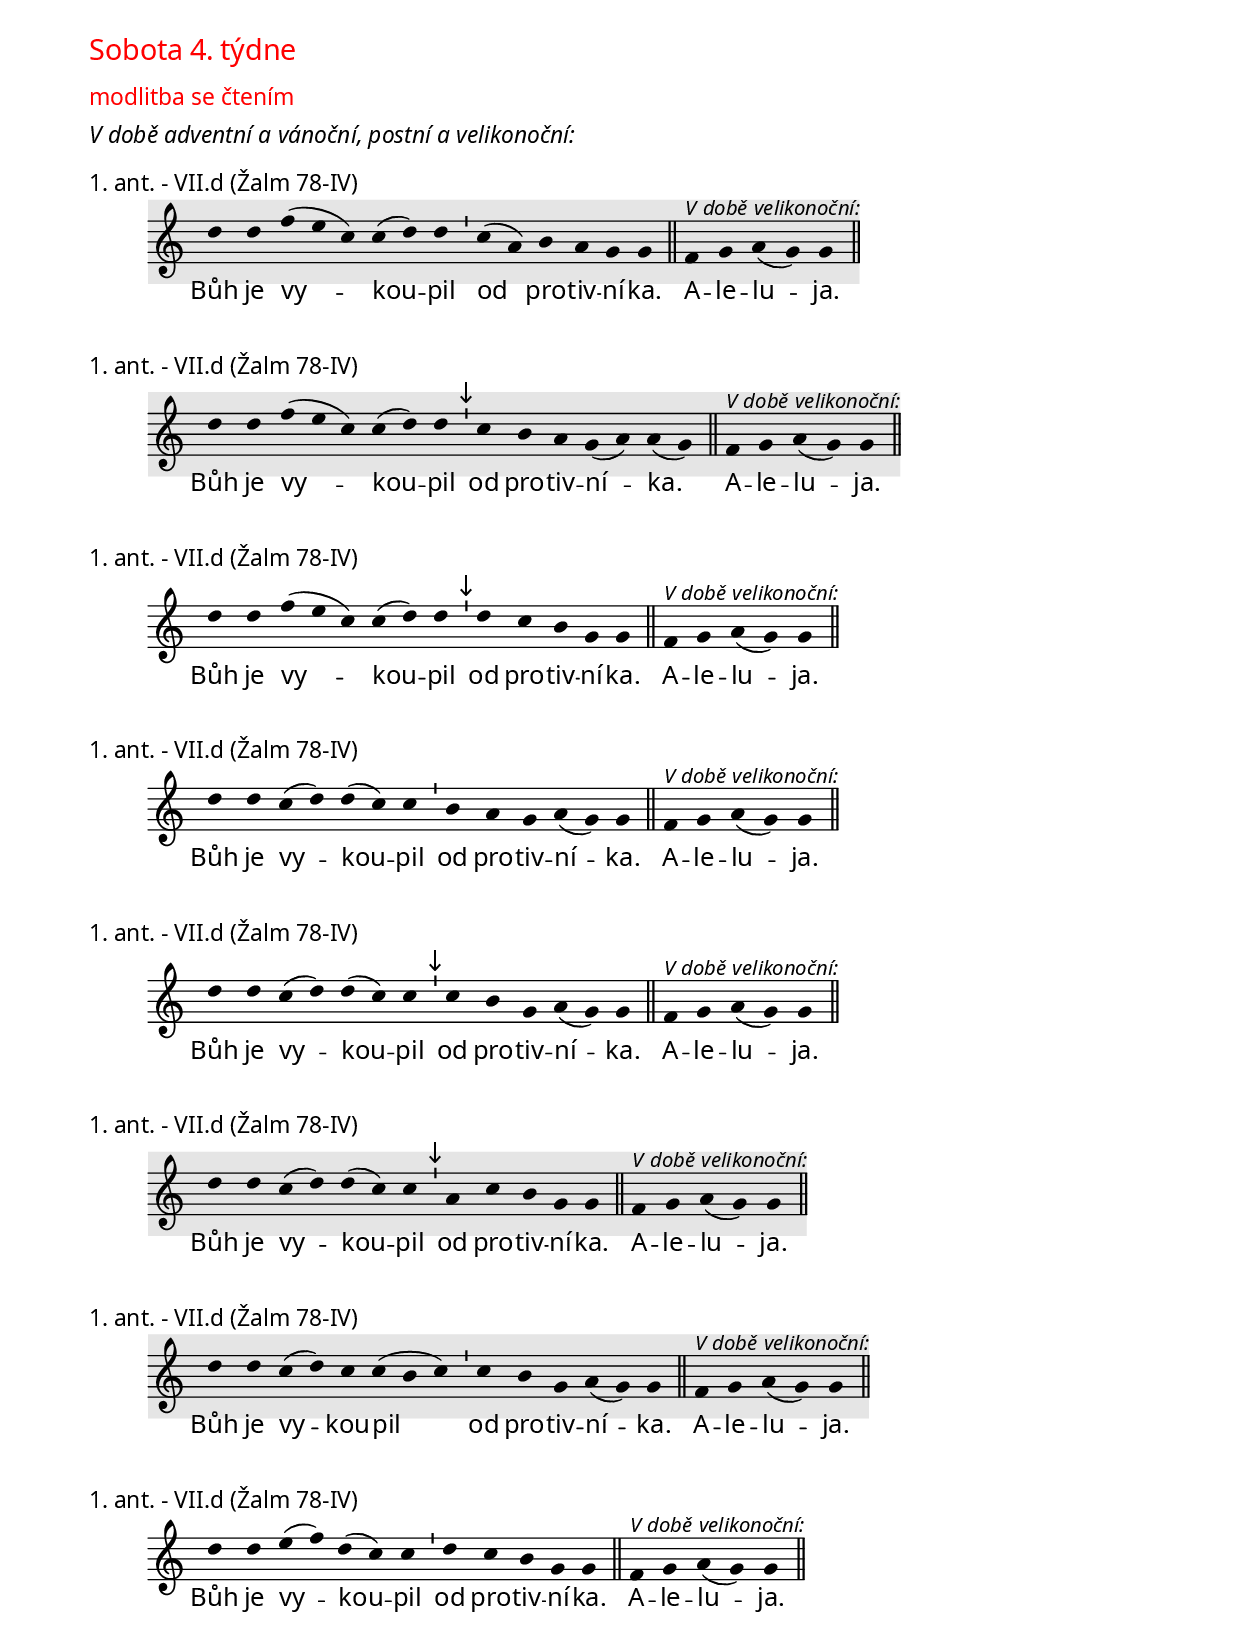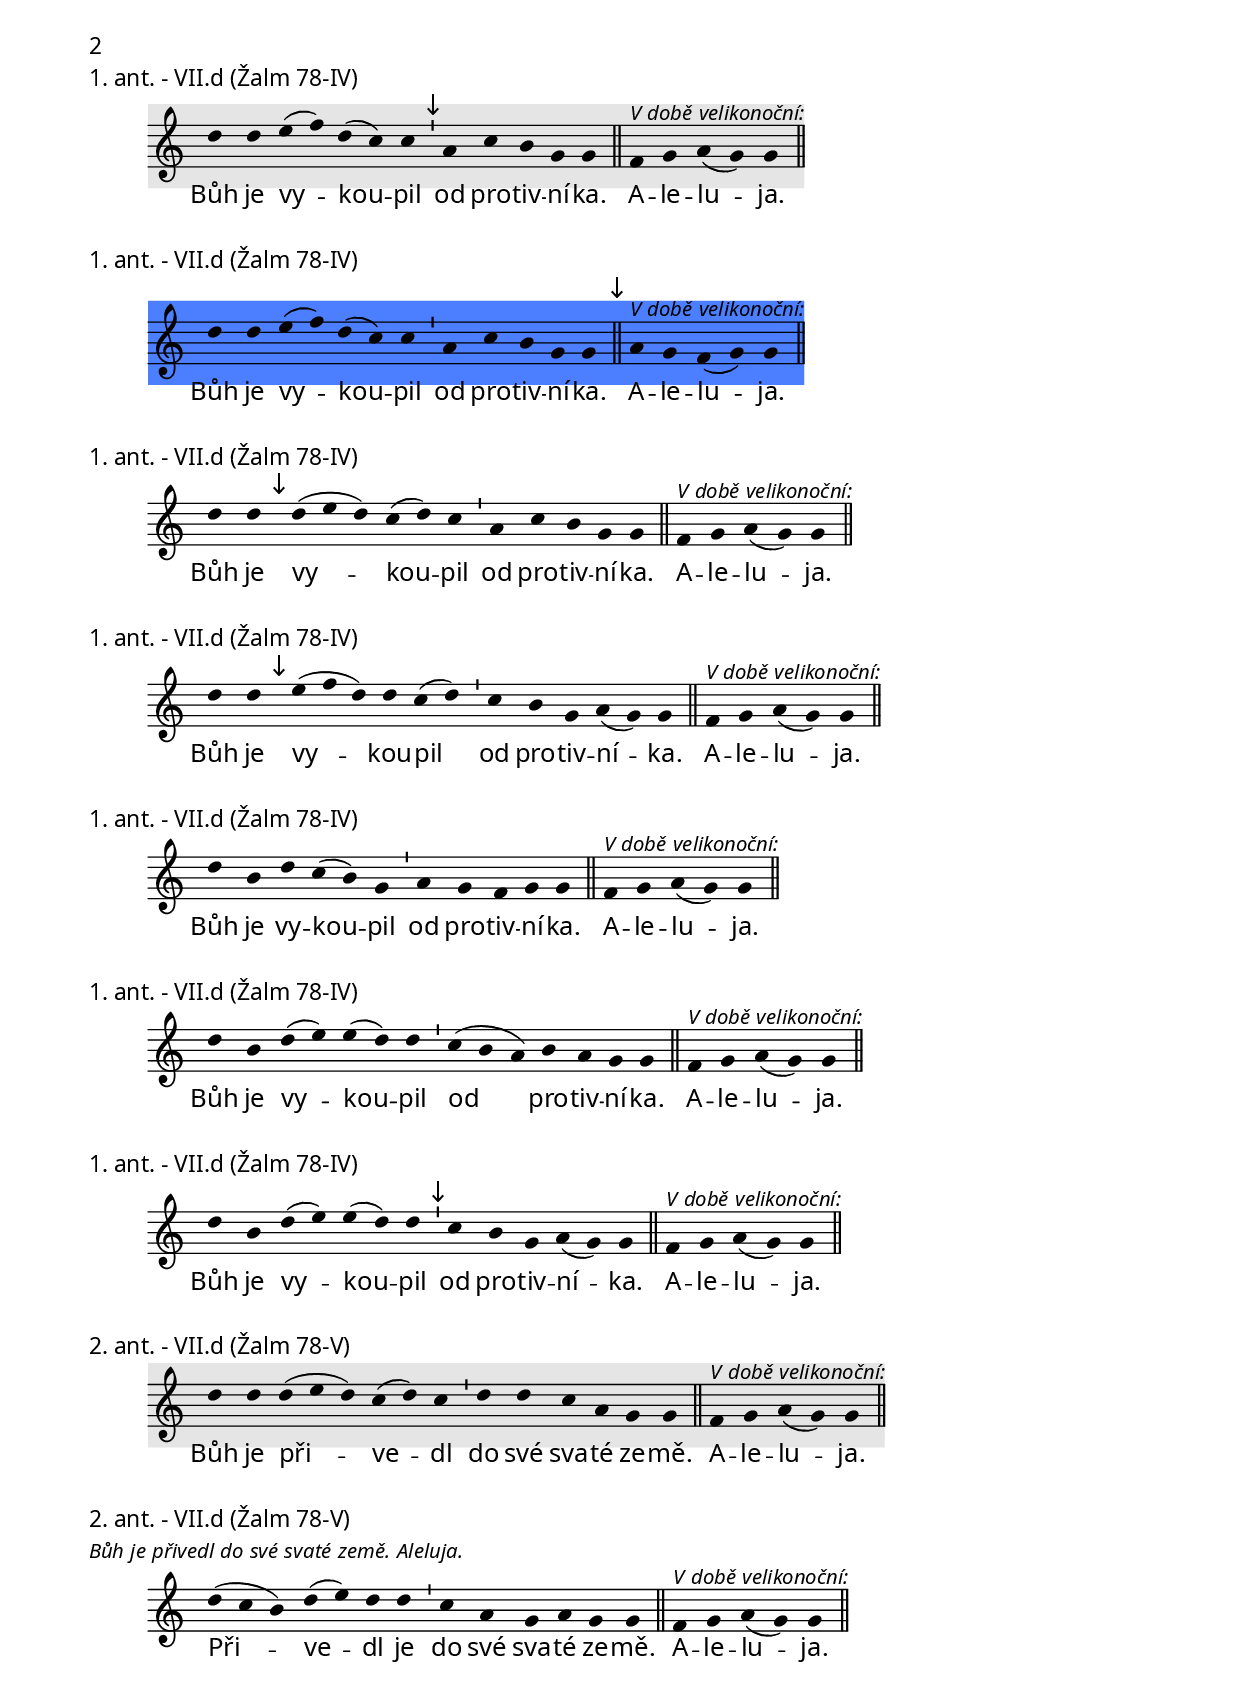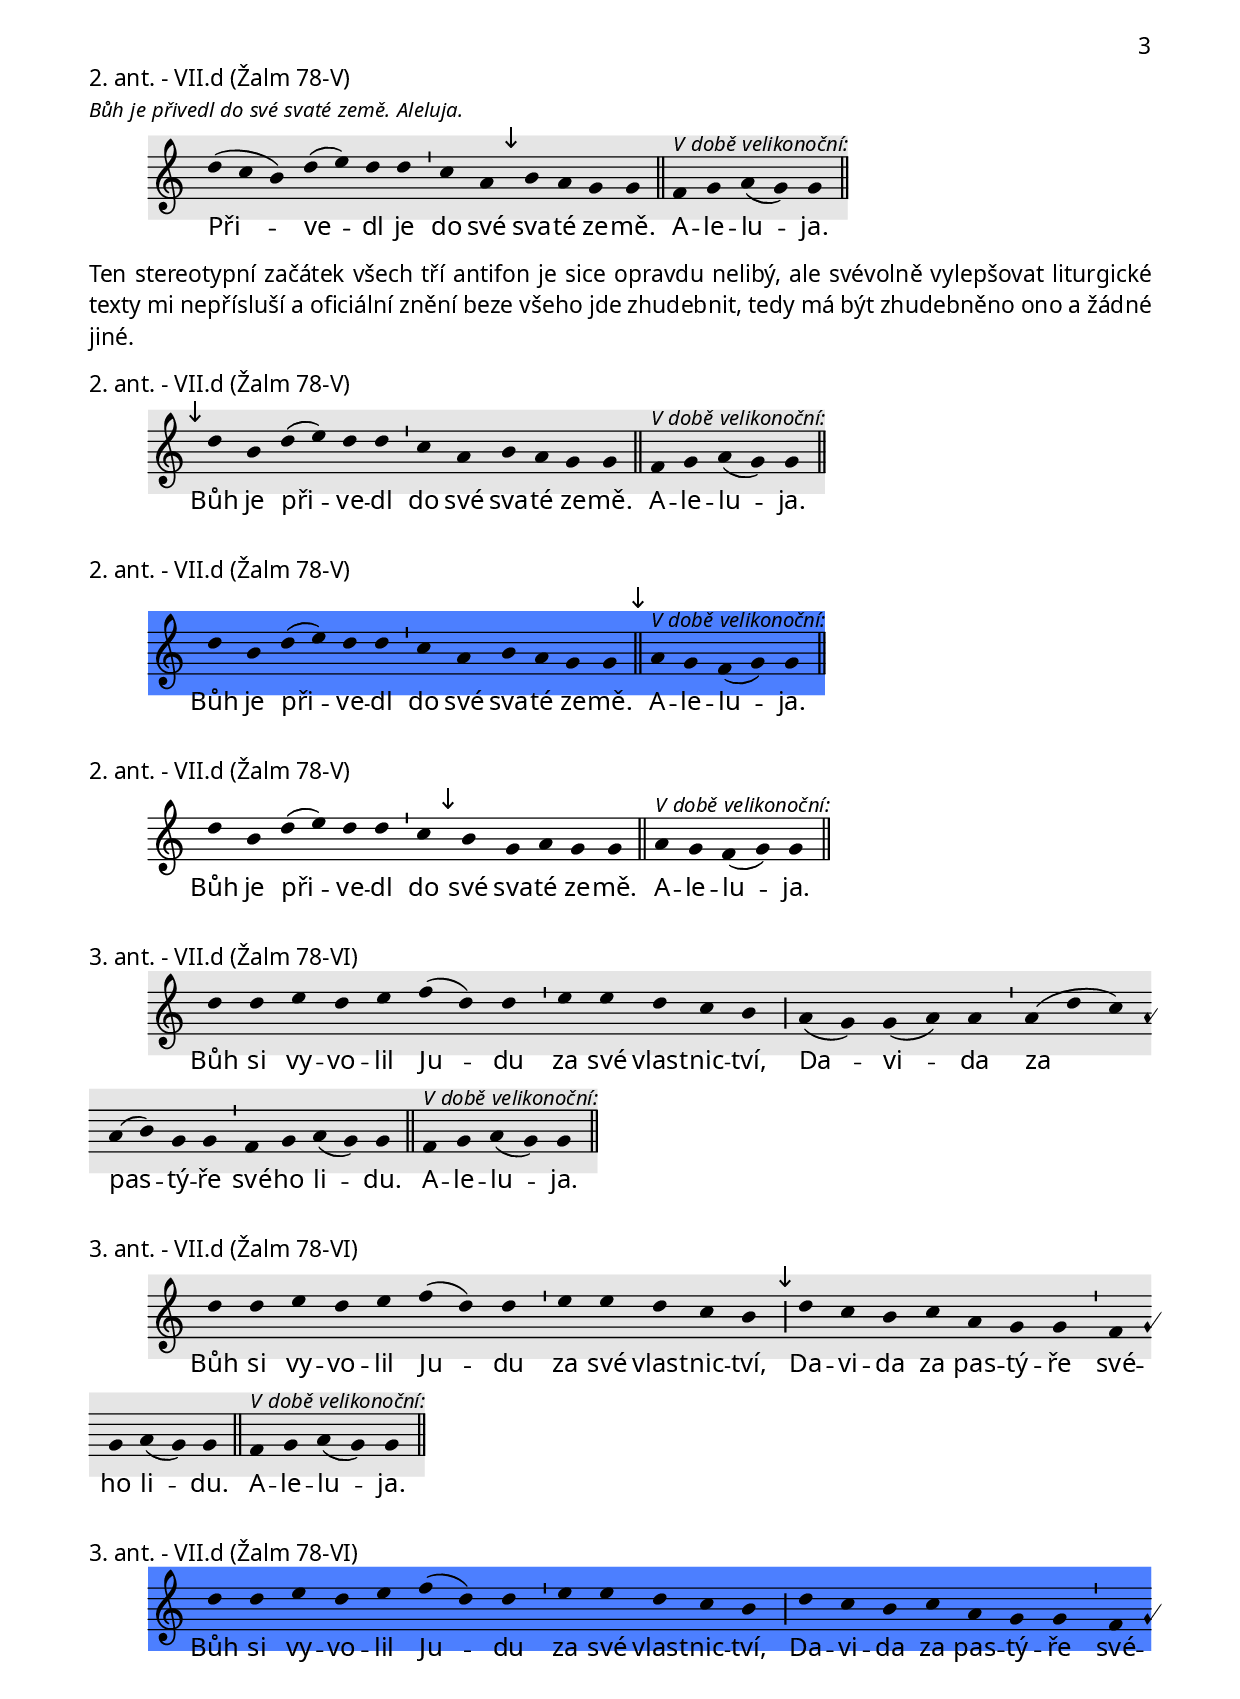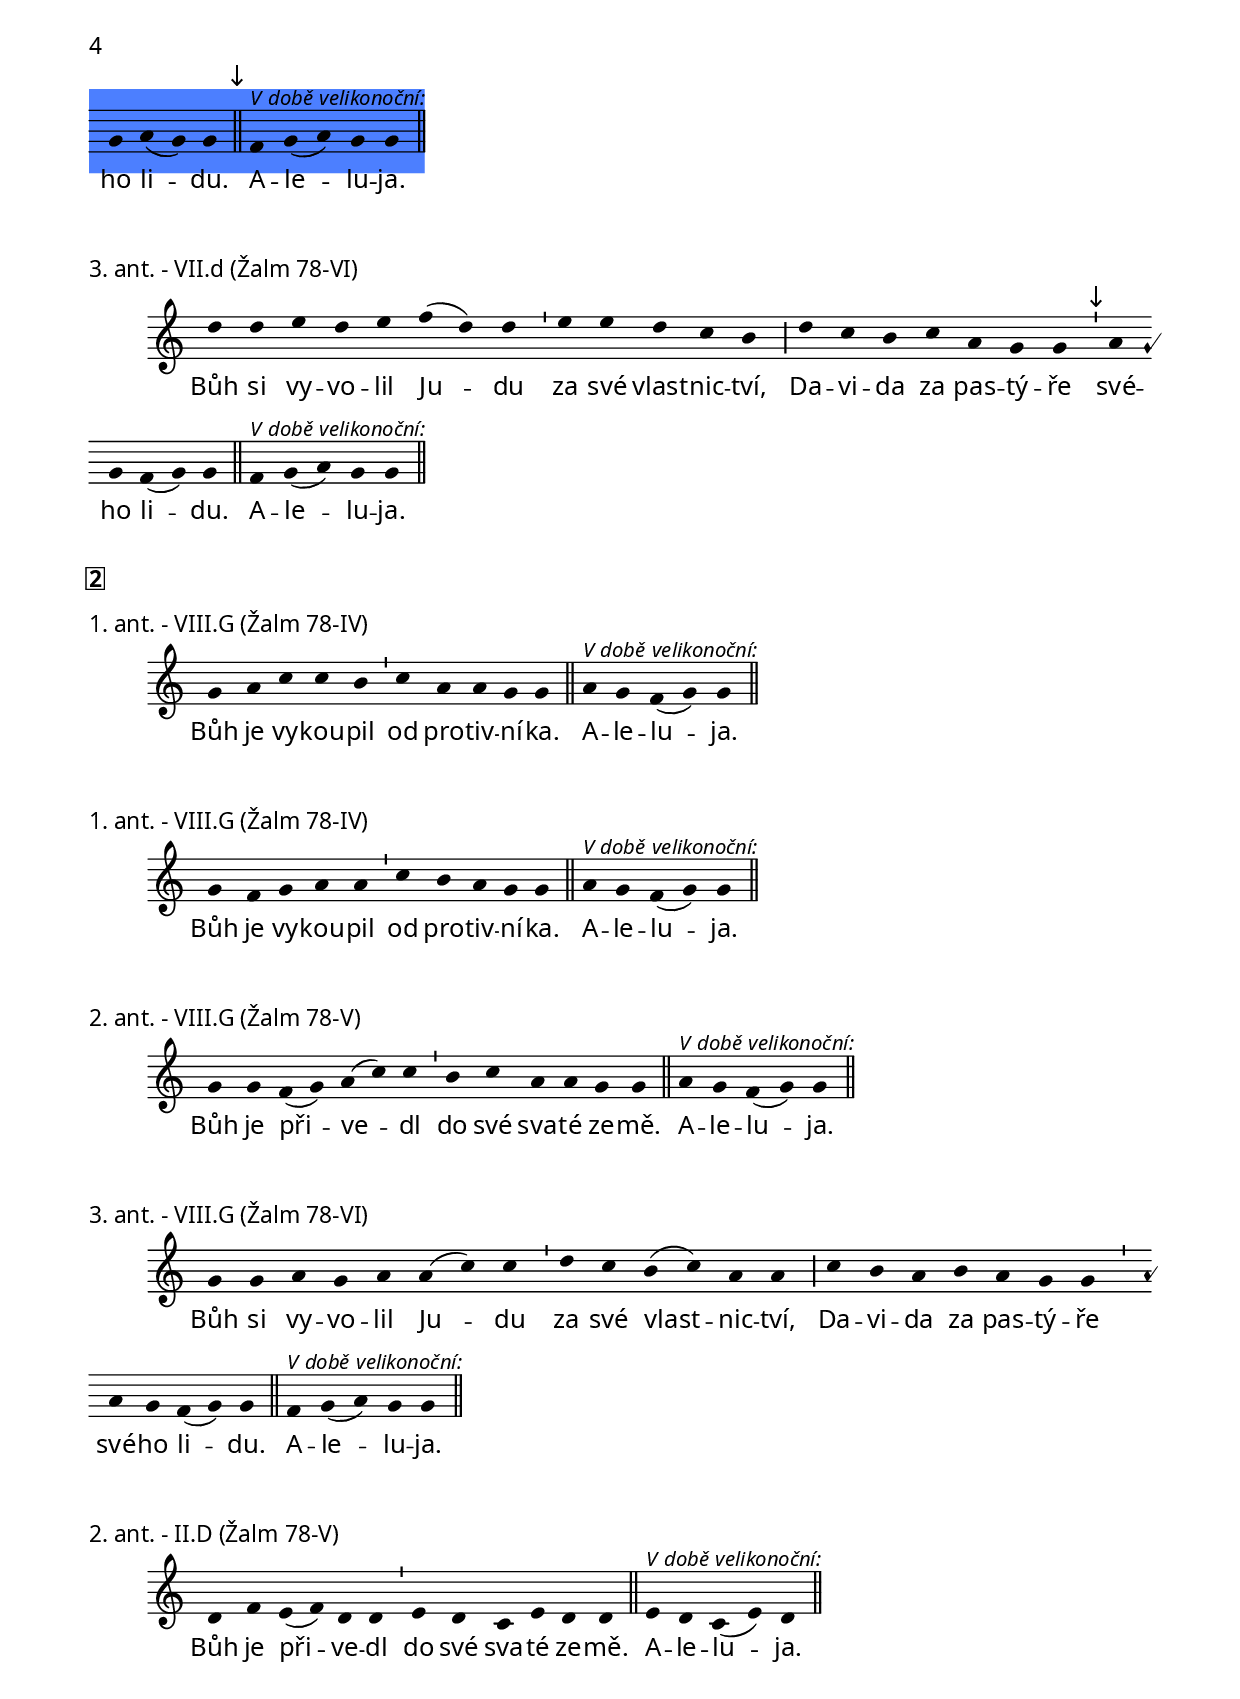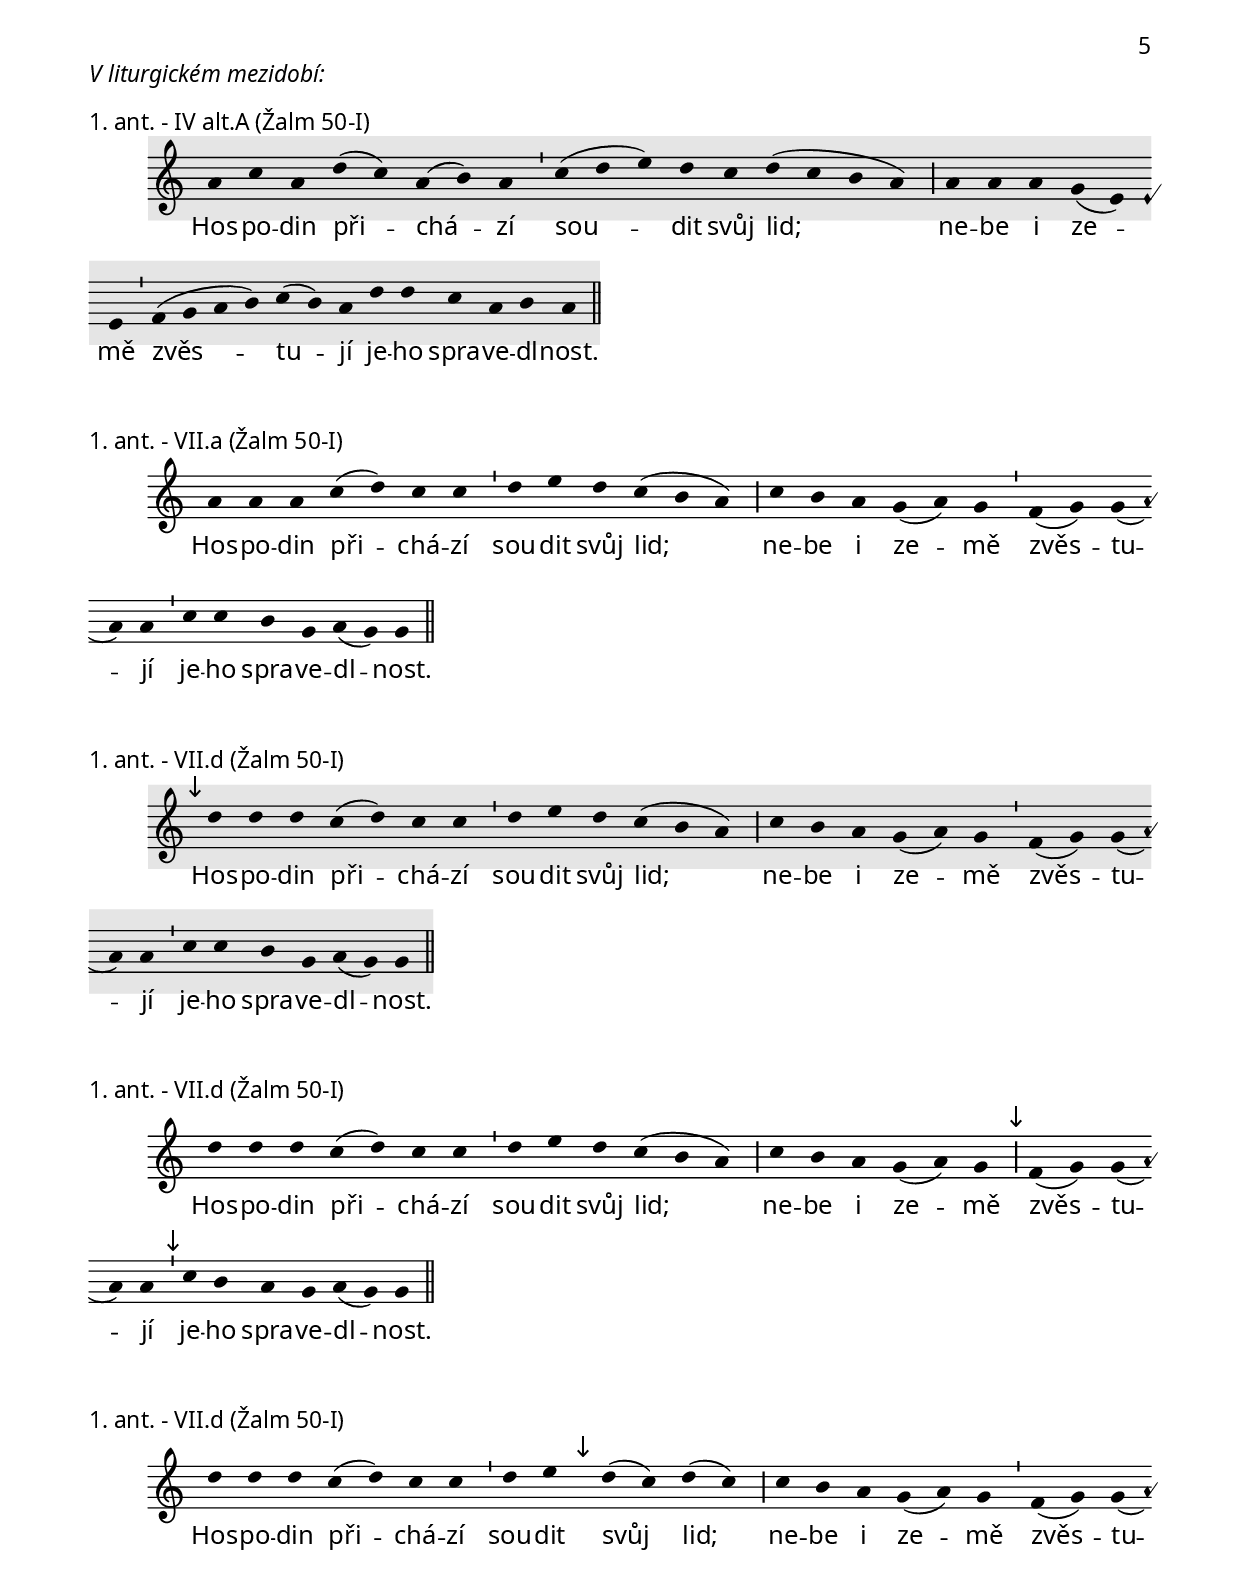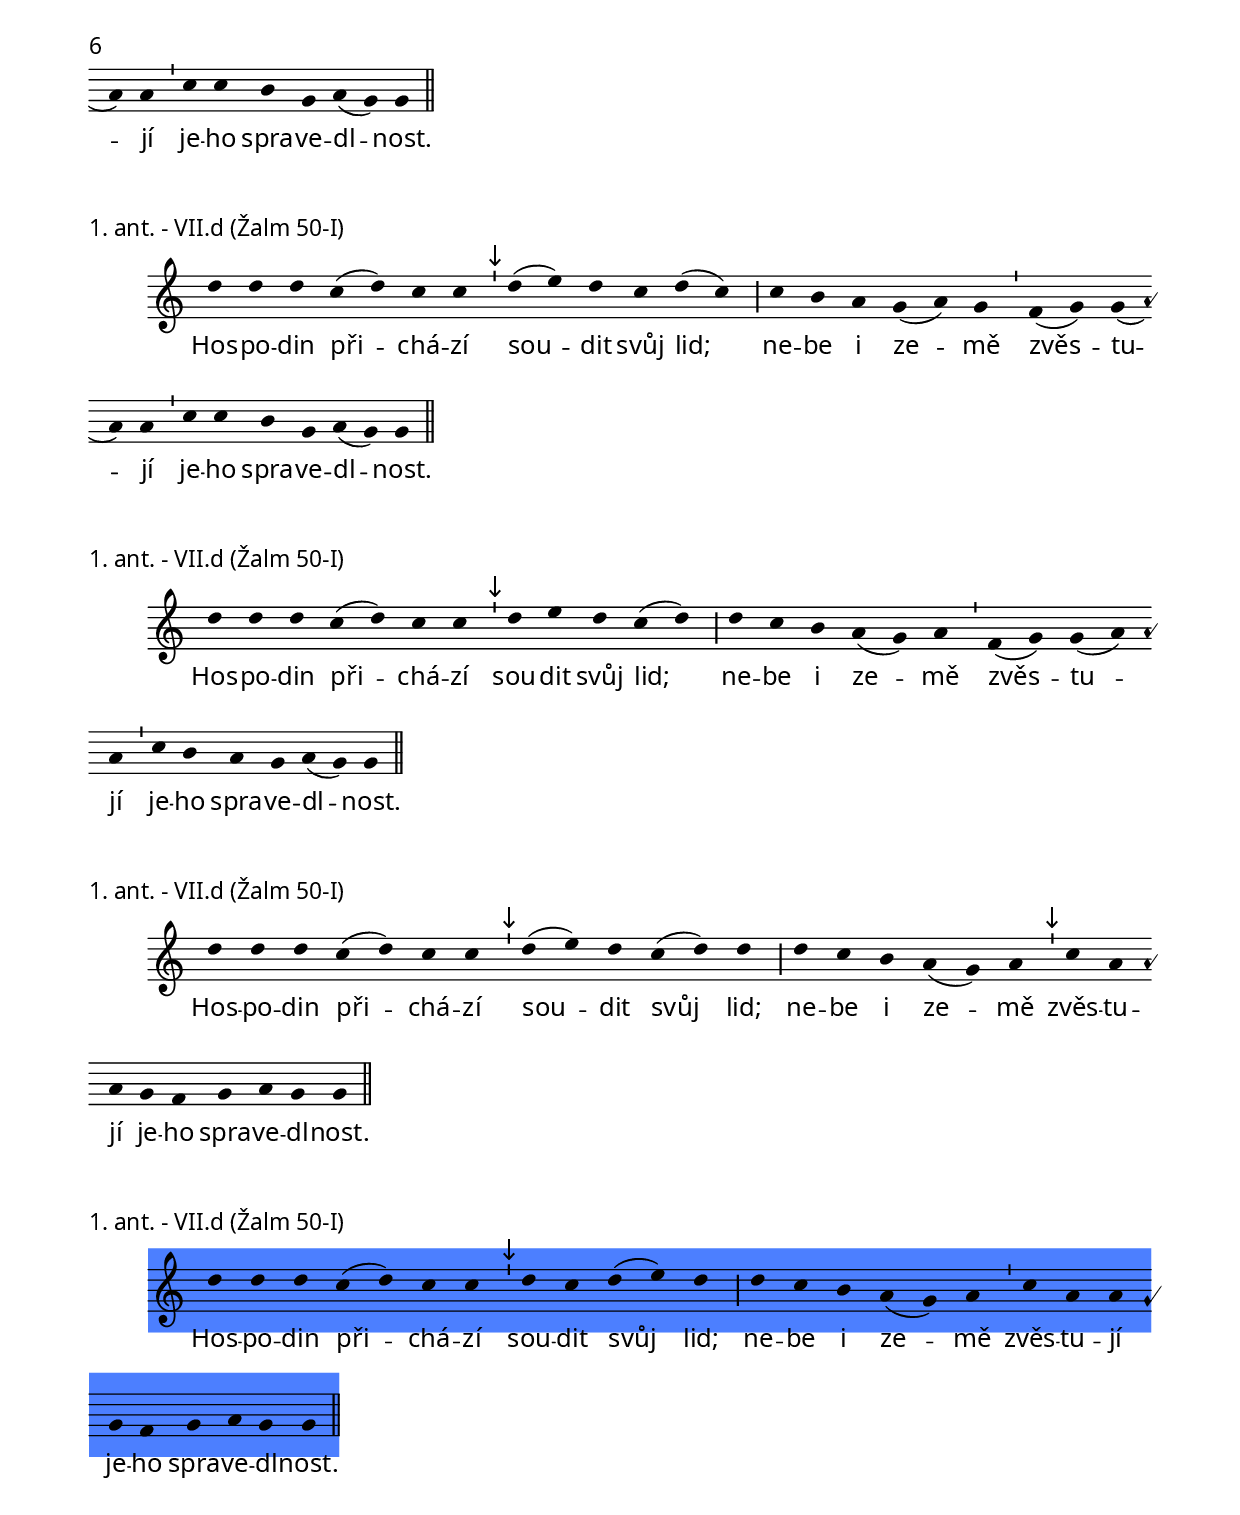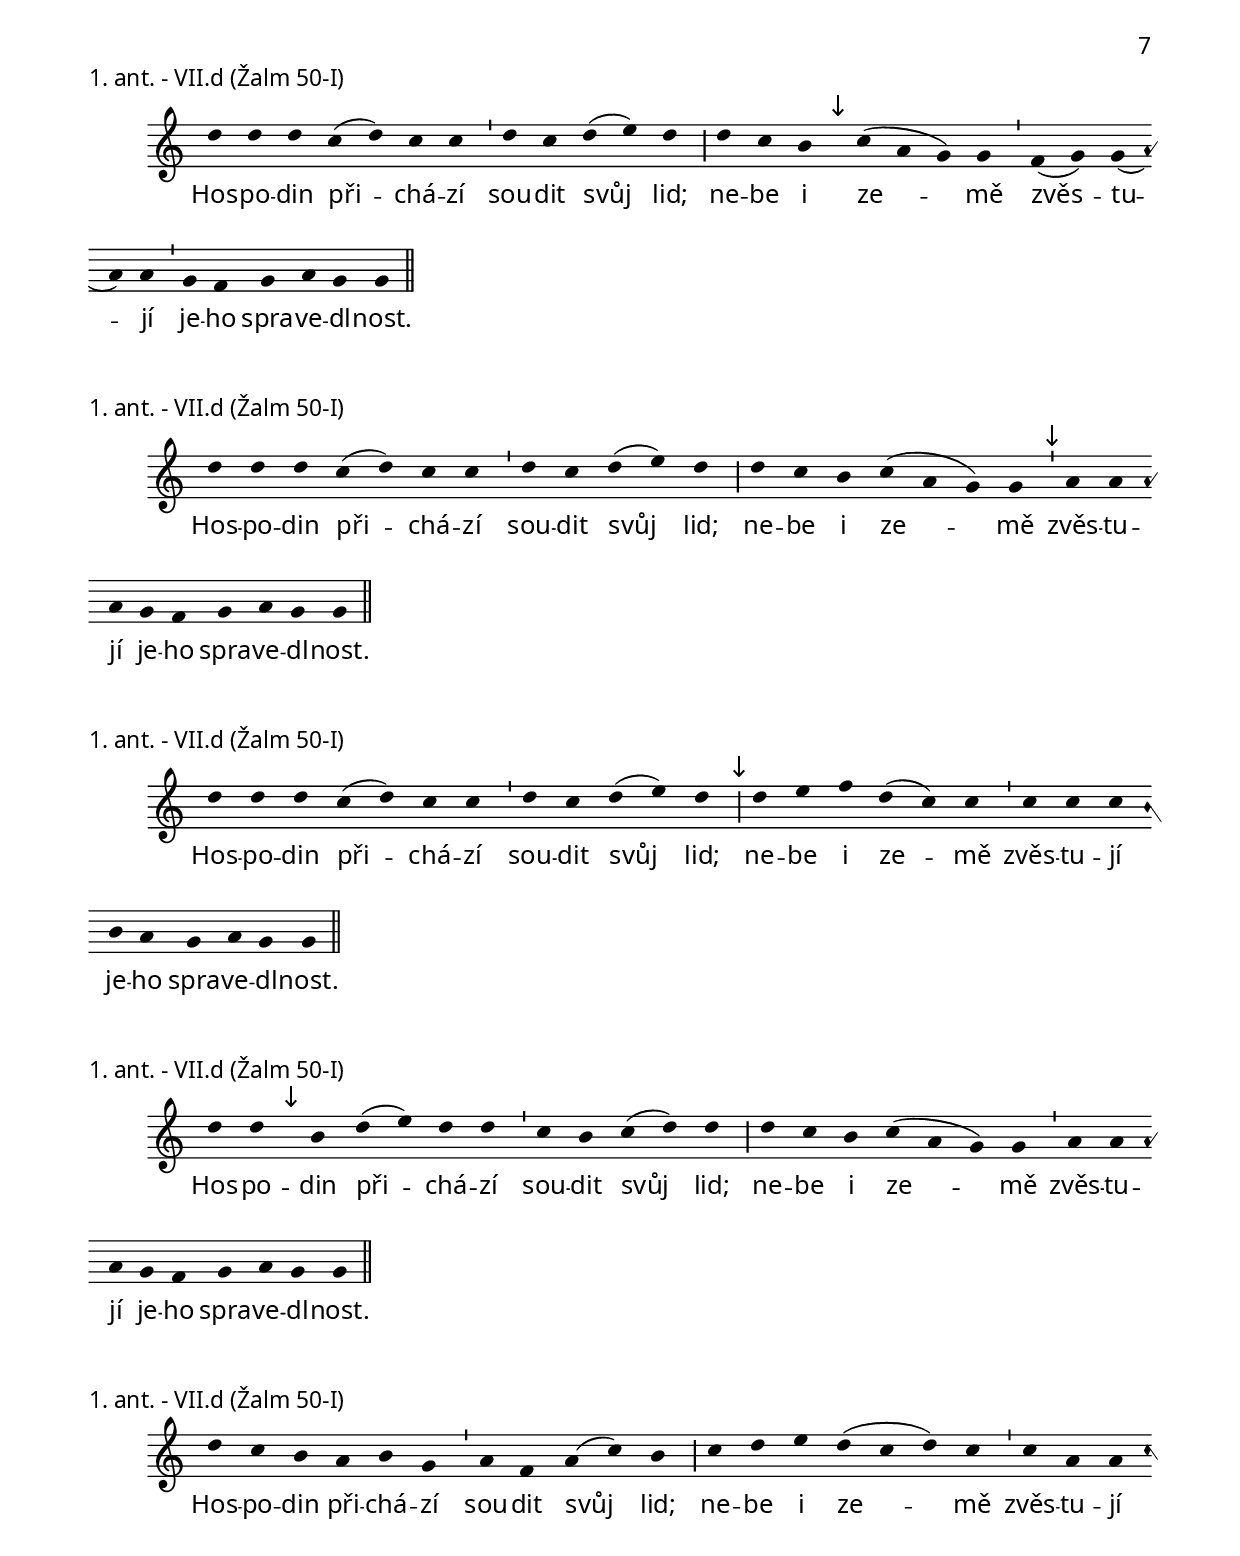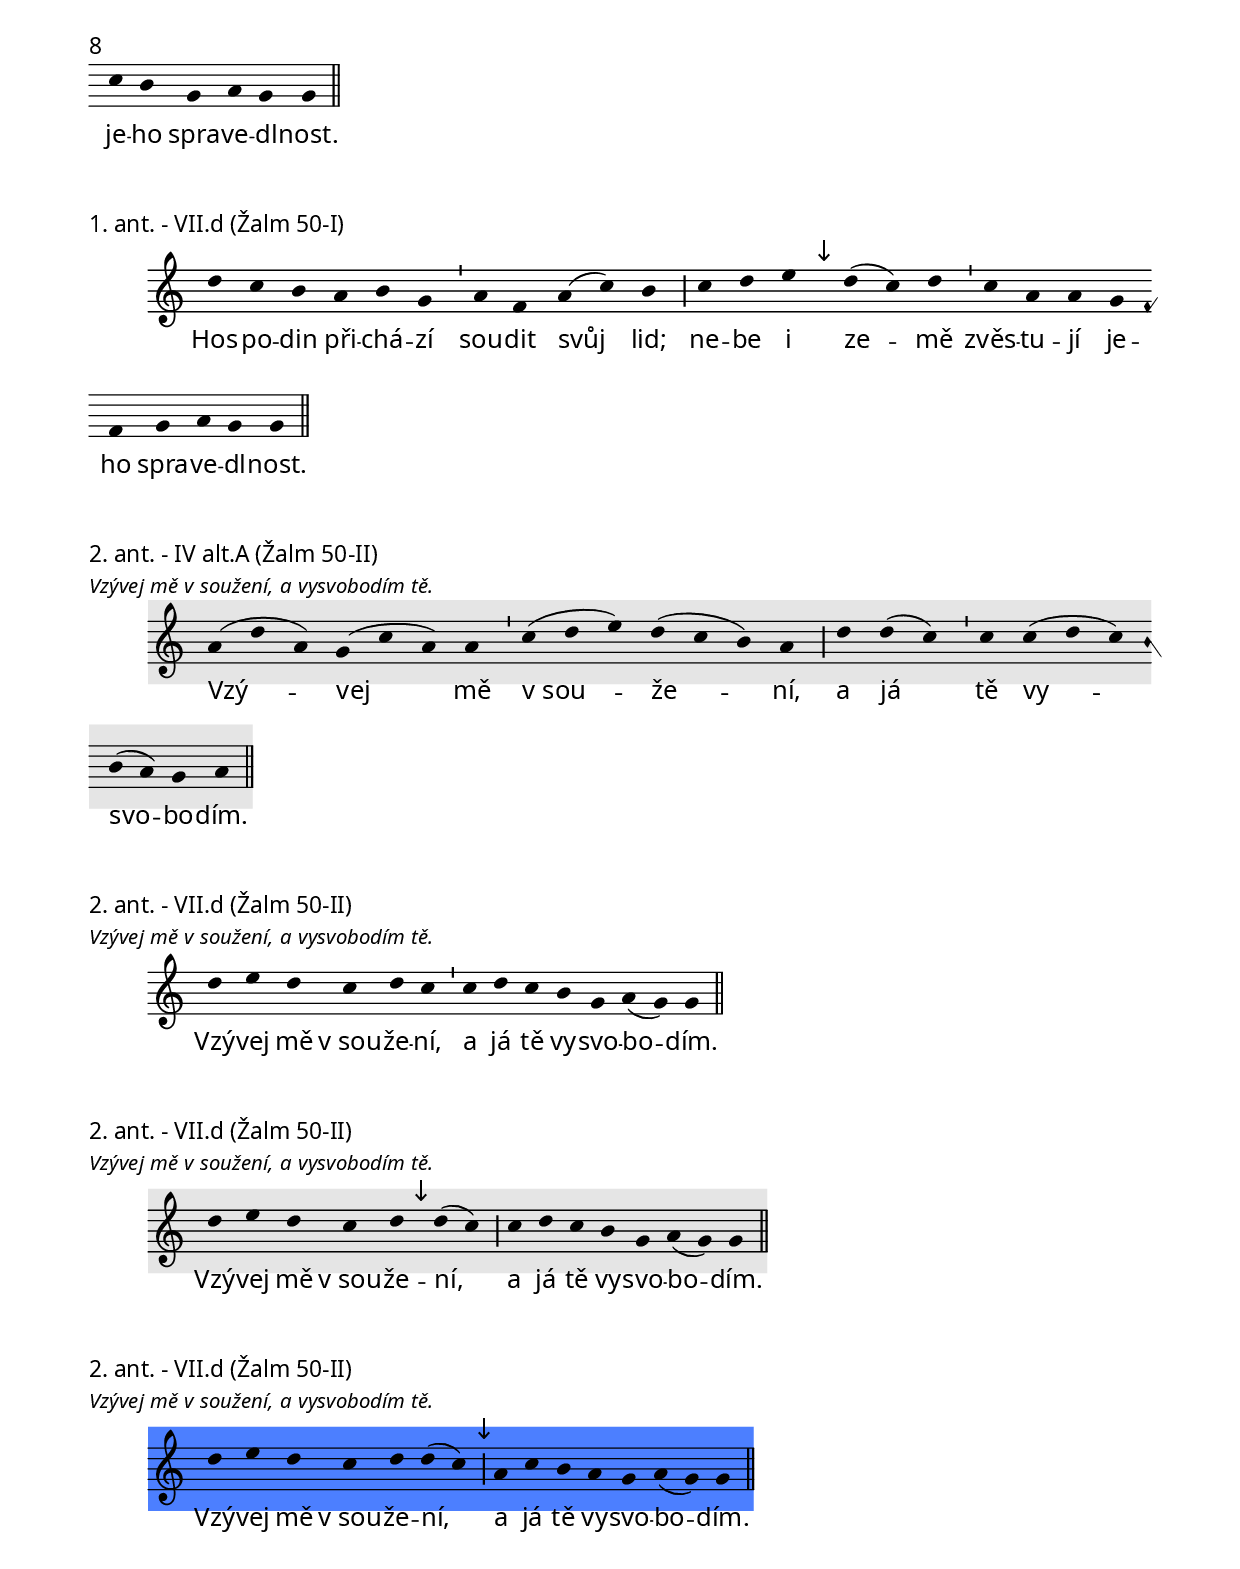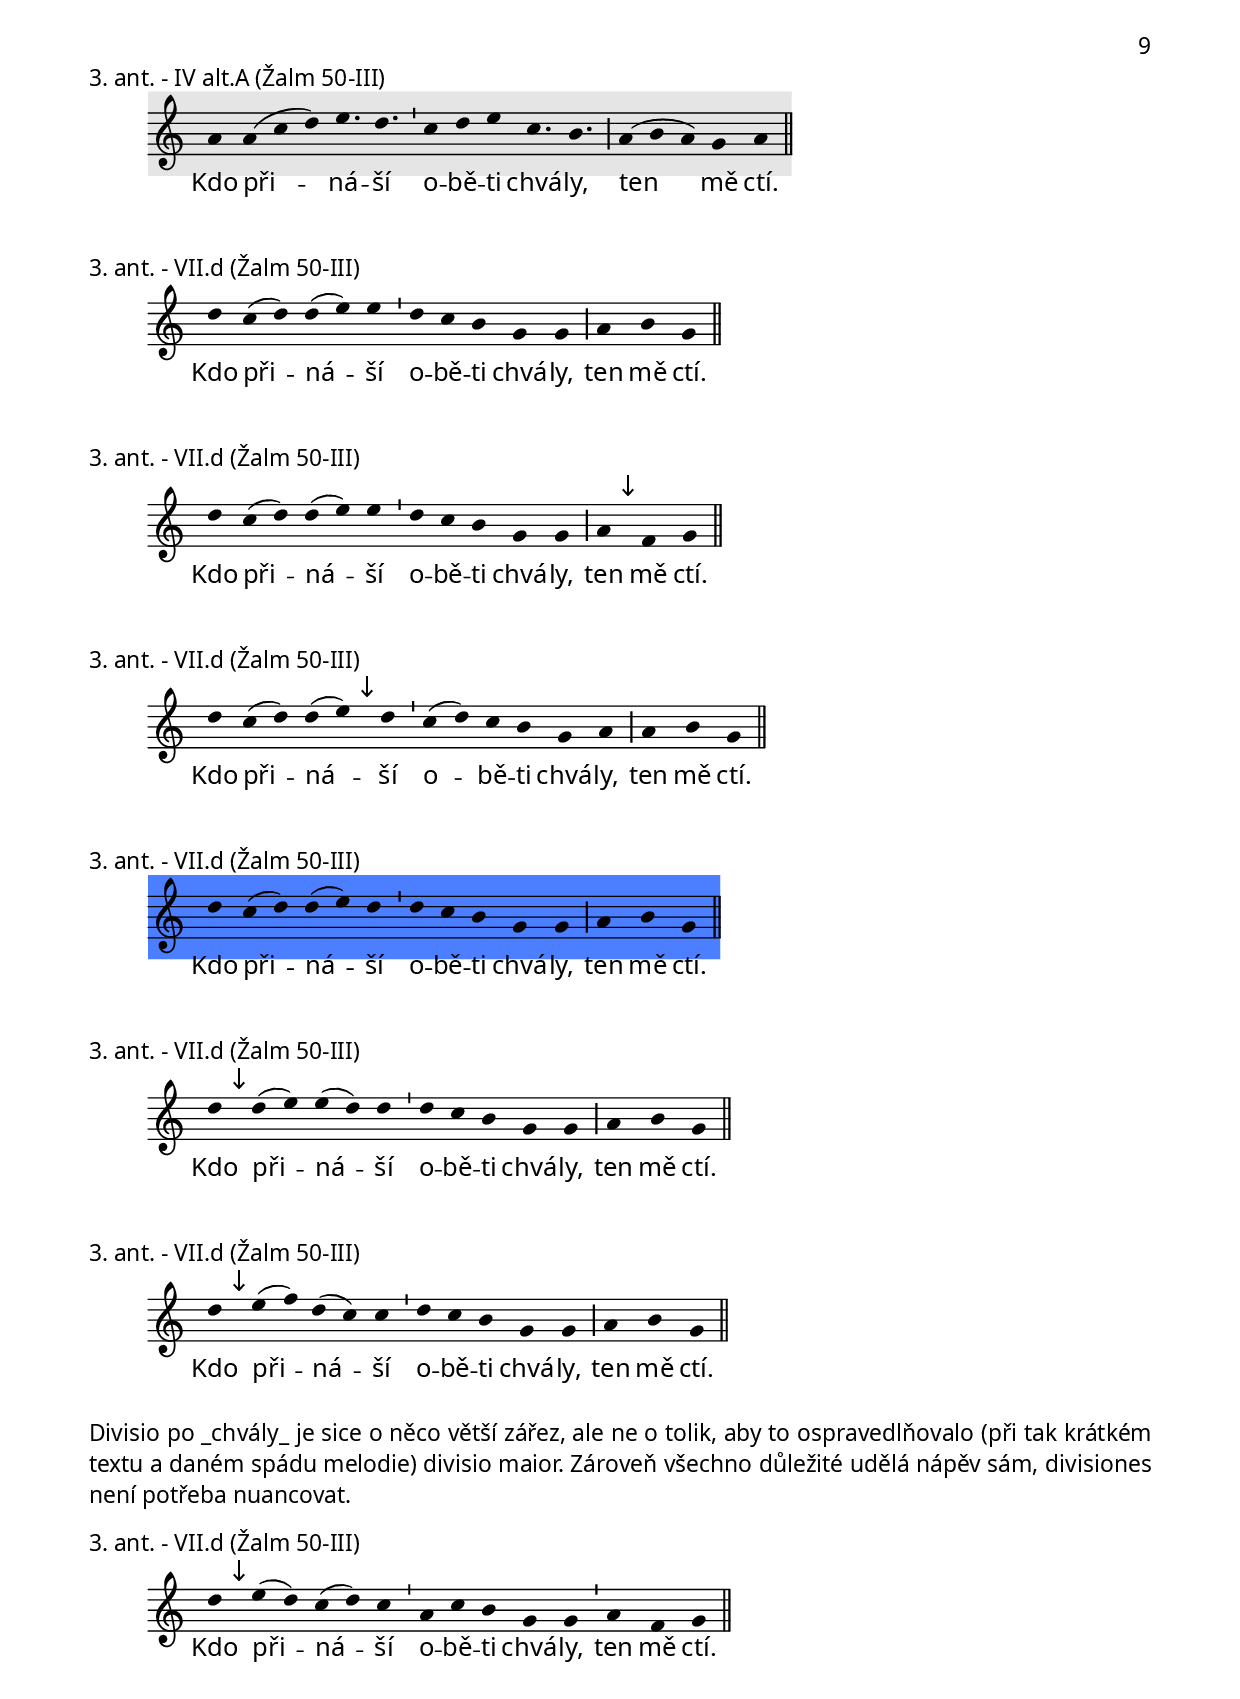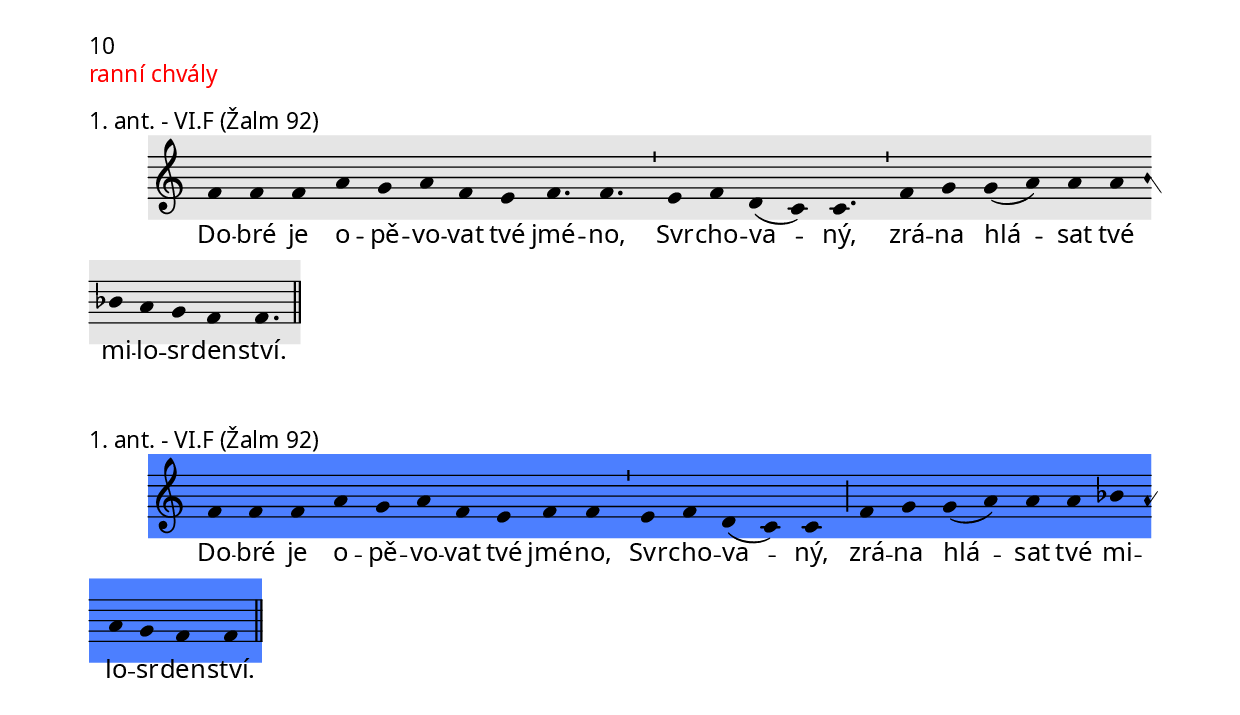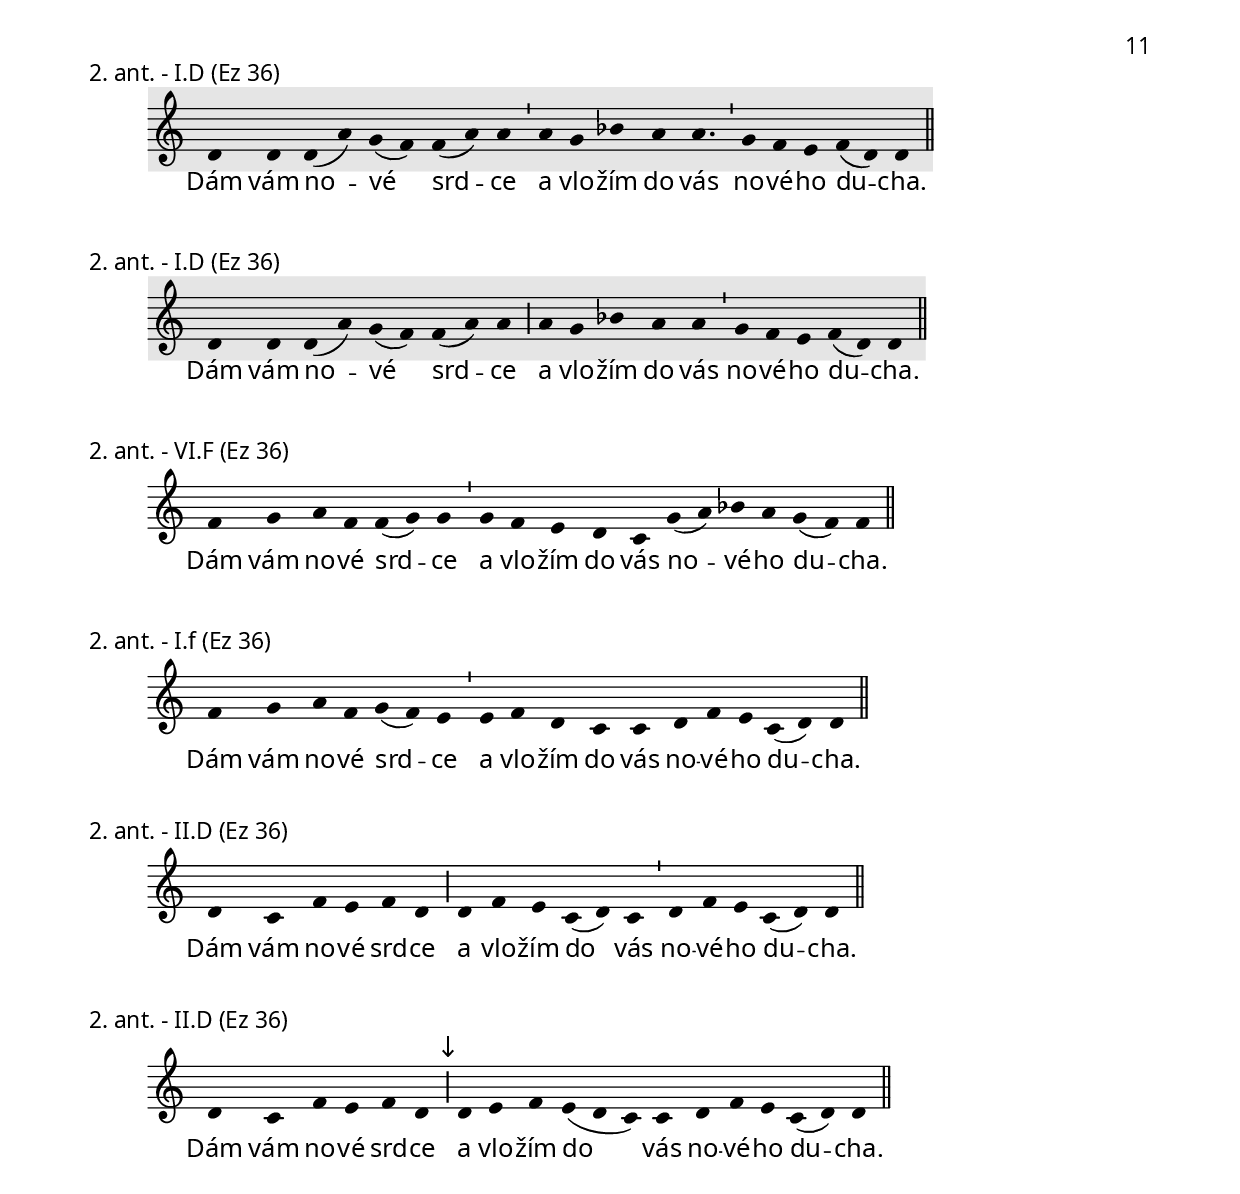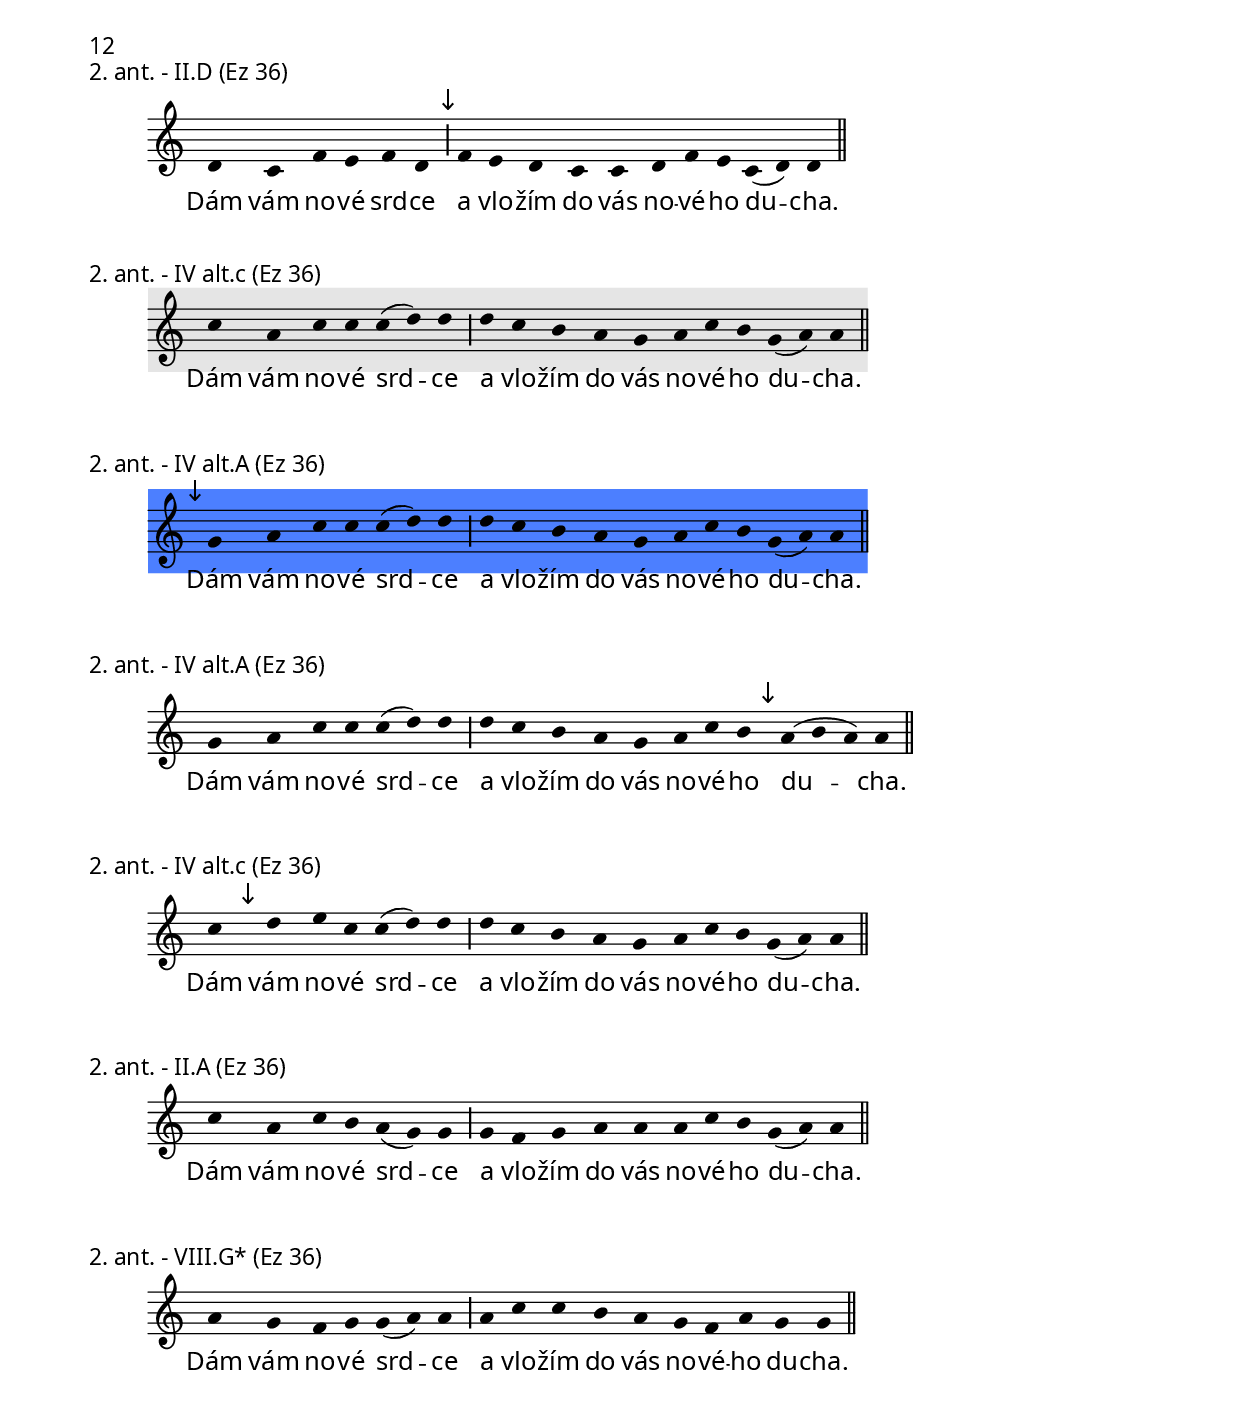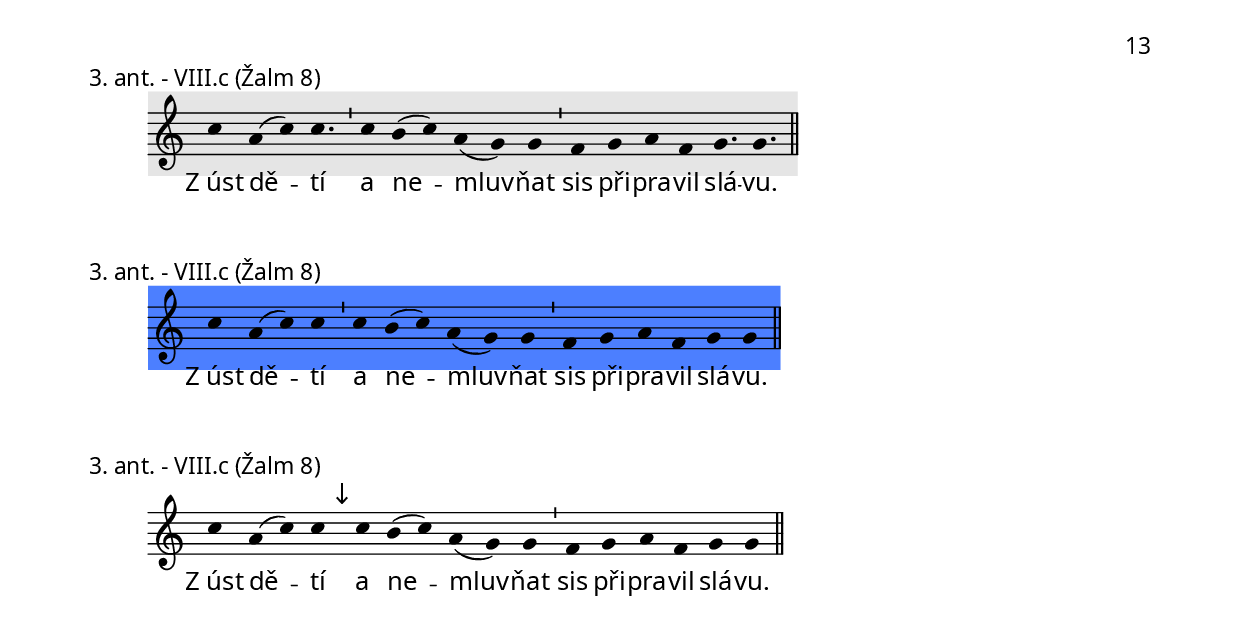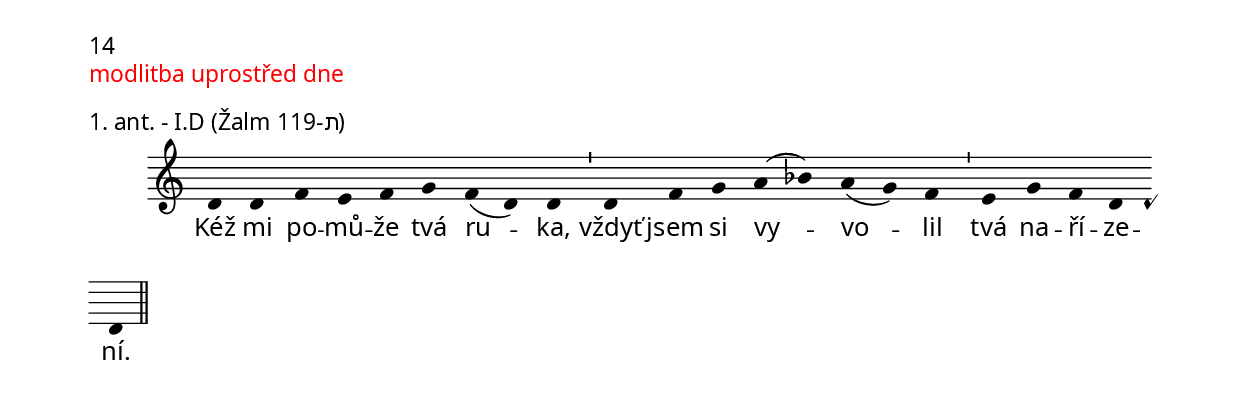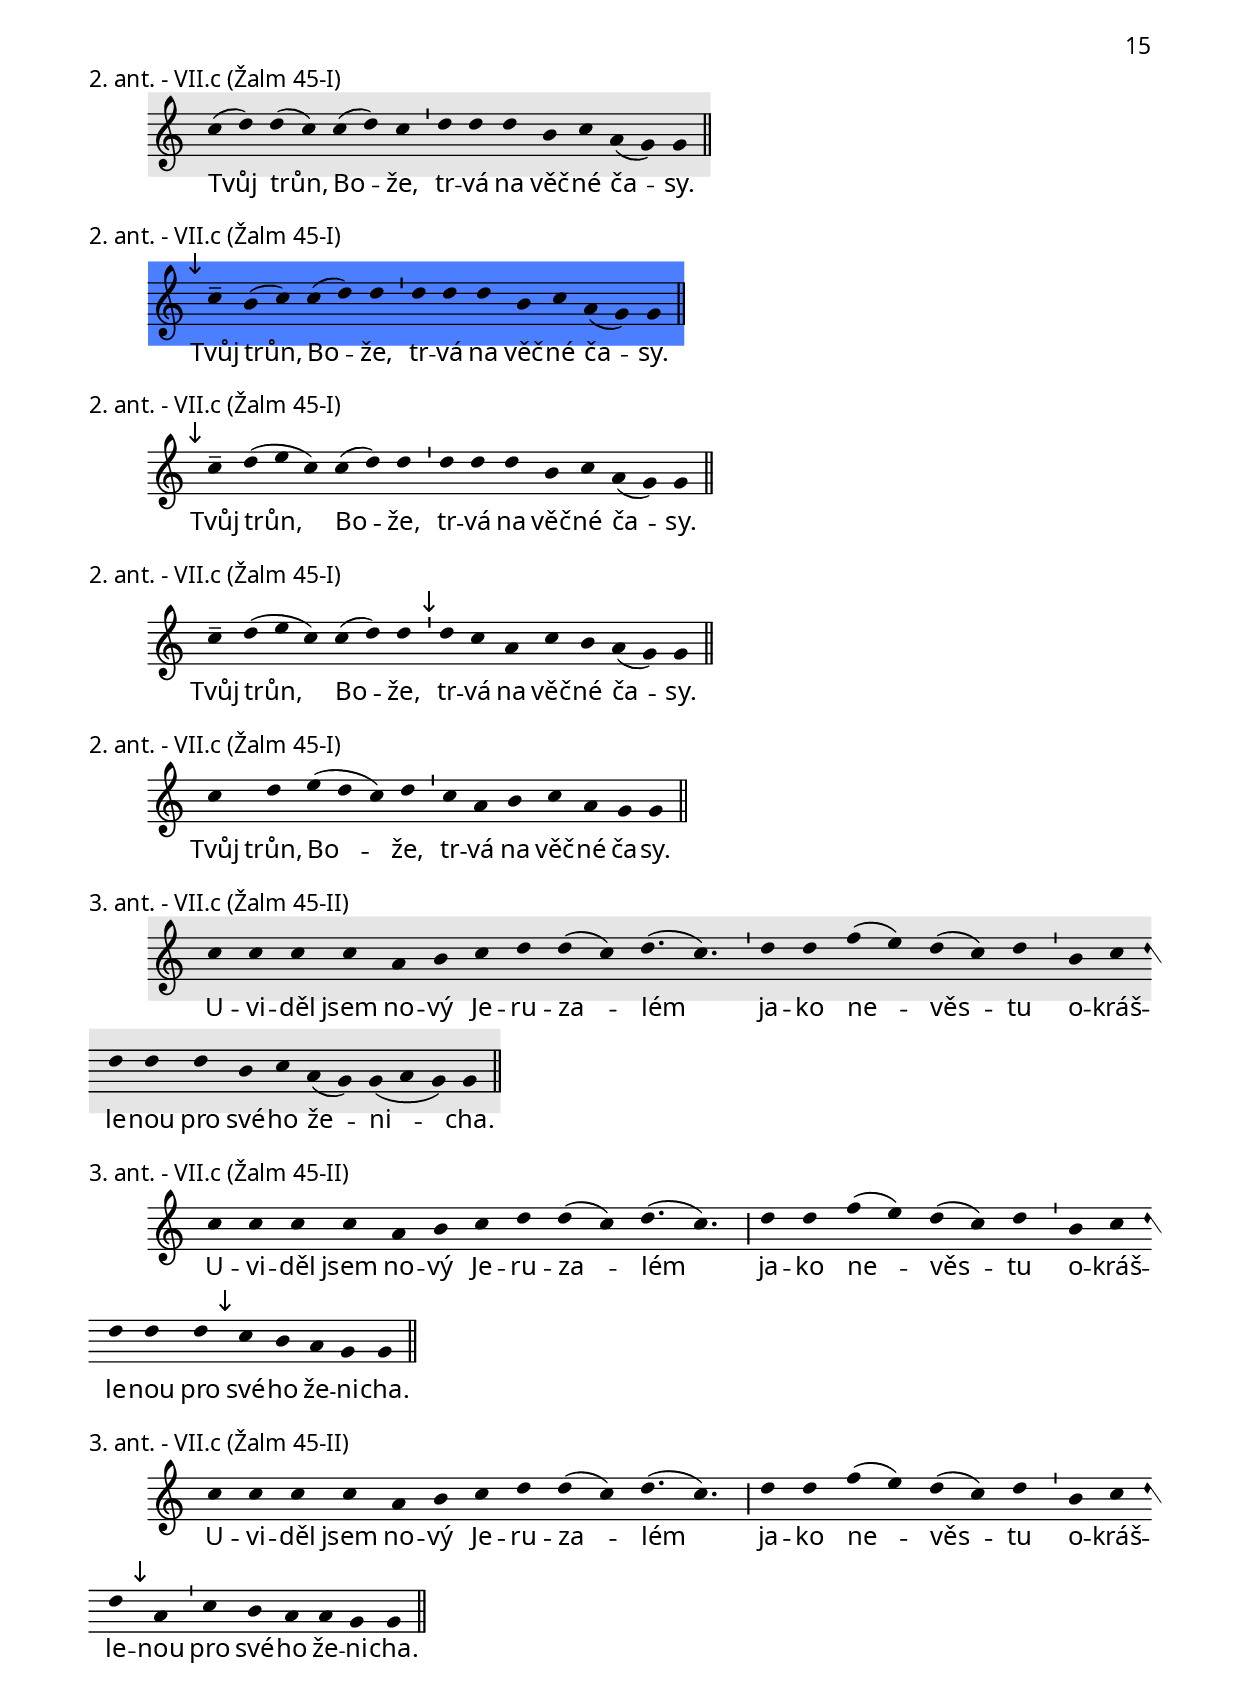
\include "../spolecne.ly"

\markup {\nadpisDen {Sobota 4. týdne}}

% \markup {\nadpisHodinka {"invitatorium"}}

% \score { \tIIsobotaInvitatorium }

\markup {\nadpisHodinka {"modlitba se čtením"}}

\markup\italic{V době adventní a vánoční, postní a velikonoční:}

\score {
  \relative c'' {
    \zvyraznovacSedy
    \choralniRezim
    d4 d f( e c) c( d) d \barMin
    c( a) b a g g \barFinalis

    f^\rubrVelikAleluja g a( g) g \barFinalis
  }
  \addlyrics {
    Bůh je vy -- kou -- pil od pro -- tiv -- ní -- ka.

    A -- le -- lu -- ja.
  }
  \header {
    quid = "1. ant."
    modus = "VII"
    differentia = "d"
    psalmus = "Žalm 78-IV"
    placet = "_od_ je divné"
    id = "mc-a-ant1"
    piece = \markup {\sestavTitulek}
  }
}

\score {
  \relative c'' {
    \zvyraznovacSedy
    \choralniRezim
    d4 d f( e c) c( d) d \barMin
    \mark\sipka c b a g( a) a( g) \barFinalis

    f^\rubrVelikAleluja g a( g) g \barFinalis
  }
  \addlyrics {
    Bůh je vy -- kou -- pil od pro -- tiv -- ní -- ka.

    A -- le -- lu -- ja.
  }
  \header {
    quid = "1. ant."
    modus = "VII"
    differentia = "d"
    psalmus = "Žalm 78-IV"
    placet = "nestandardní závěr"
    id = "mc-a-ant1"
    piece = \markup {\sestavTitulek}
  }
}

\score {
  \relative c'' {
    \choralniRezim
    d4 d f( e c) c( d) d \barMin
    \mark\sipka d c b g g \barFinalis

    f^\rubrVelikAleluja g a( g) g \barFinalis
  }
  \addlyrics {
    Bůh je vy -- kou -- pil od pro -- tiv -- ní -- ka.

    A -- le -- lu -- ja.
  }
  \header {
    quid = "1. ant."
    modus = "VII"
    differentia = "d"
    psalmus = "Žalm 78-IV"
    id = "mc-a-ant1"
    piece = \markup {\sestavTitulek}
  }
}

\score {
  \relative c'' {
    \choralniRezim
    d4 d c( d) d( c) c \barMin
    b a g a( g) g \barFinalis

    f^\rubrVelikAleluja g a( g) g \barFinalis
  }
  \addlyrics {
    Bůh je vy -- kou -- pil
    od pro -- tiv -- ní -- ka.

    A -- le -- lu -- ja.
  }
  \header {
    quid = "1. ant."
    modus = "VII"
    differentia = "d"
    psalmus = "Žalm 78-IV"
    id = "mc-a-ant1"
    piece = \markup {\sestavTitulek}
  }
}

\score {
  \relative c'' {
    \choralniRezim
    d4 d c( d) d( c) c \barMin
    \mark\sipka c b g a( g) g \barFinalis

    f^\rubrVelikAleluja g a( g) g \barFinalis
  }
  \addlyrics {
    Bůh je vy -- kou -- pil
    od pro -- tiv -- ní -- ka.

    A -- le -- lu -- ja.
  }
  \header {
    quid = "1. ant."
    modus = "VII"
    differentia = "d"
    psalmus = "Žalm 78-IV"
    id = "mc-a-ant1"
    piece = \markup {\sestavTitulek}
  }
}

\score {
  \relative c'' {
    \zvyraznovacSedy
    \choralniRezim
    d4 d c( d) d( c) c \barMin
    \mark\sipka a c b g g \barFinalis

    f^\rubrVelikAleluja g a( g) g \barFinalis
  }
  \addlyrics {
    Bůh je vy -- kou -- pil
    od pro -- tiv -- ní -- ka.

    A -- le -- lu -- ja.
  }
  \header {
    quid = "1. ant."
    modus = "VII"
    differentia = "d"
    psalmus = "Žalm 78-IV"
    id = "mc-a-ant1"
    piece = \markup {\sestavTitulek}
  }
}

\score {
  \relative c'' {
    \zvyraznovacSedy
    \choralniRezim
    d4 d c( d) c c( b c) \barMin
    c b g a( g) g \barFinalis

    f^\rubrVelikAleluja g a( g) g \barFinalis
  }
  \addlyrics {
    Bůh je vy -- kou -- pil od pro -- tiv -- ní -- ka.

    A -- le -- lu -- ja.
  }
  \header {
    quid = "1. ant."
    modus = "VII"
    differentia = "d"
    psalmus = "Žalm 78-IV"
    id = "mc-a-ant1"
    piece = \markup {\sestavTitulek}
  }
}

\score {
  \relative c'' {
    \choralniRezim
    d4 d e( f) d( c) c \barMin
    d c b g g \barFinalis

    f^\rubrVelikAleluja g a( g) g \barFinalis
  }
  \addlyrics {
    Bůh je vy -- kou -- pil
    od pro -- tiv -- ní -- ka.

    A -- le -- lu -- ja.
  }
  \header {
    quid = "1. ant."
    modus = "VII"
    differentia = "d"
    psalmus = "Žalm 78-IV"
    id = "mc-a-ant1"
    piece = \markup {\sestavTitulek}
  }
}

\score {
  \relative c'' {
    \zvyraznovacSedy
    \choralniRezim
    d4 d e( f) d( c) c \barMin
    \mark\sipka a c b g g \barFinalis

    f^\rubrVelikAleluja g a( g) g \barFinalis
  }
  \addlyrics {
    Bůh je vy -- kou -- pil
    od pro -- tiv -- ní -- ka.

    A -- le -- lu -- ja.
  }
  \header {
    quid = "1. ant."
    modus = "VII"
    differentia = "d"
    psalmus = "Žalm 78-IV"
    id = "mc-a-ant1"
    piece = \markup {\sestavTitulek}
  }
}

\score {
  \relative c'' {
    \zvyraznovacModry
    \choralniRezim
    d4 d e( f) d( c) c \barMin
    a c b g g \barFinalis

    \mark\sipka a^\rubrVelikAleluja g f( g) g \barFinalis
  }
  \addlyrics {
    Bůh je vy -- kou -- pil
    od pro -- tiv -- ní -- ka.

    A -- le -- lu -- ja.
  }
  \header {
    quid = "1. ant."
    modus = "VII"
    differentia = "d"
    psalmus = "Žalm 78-IV"
    id = "mc-a-ant1"
    piece = \markup {\sestavTitulek}
  }
}

\score {
  \relative c'' {
    \choralniRezim
    d4 d \mark\sipka d( e d) c( d) c \barMin
    a c b g g \barFinalis

    f^\rubrVelikAleluja g a( g) g \barFinalis
  }
  \addlyrics {
    Bůh je vy -- kou -- pil
    od pro -- tiv -- ní -- ka.

    A -- le -- lu -- ja.
  }
  \header {
    quid = "1. ant."
    modus = "VII"
    differentia = "d"
    psalmus = "Žalm 78-IV"
    id = "mc-a-ant1"
    piece = \markup {\sestavTitulek}
  }
}

\score {
  \relative c'' {
    \choralniRezim
    d4 d \mark\sipka e( f d) d c( d) \barMin
    c b g a( g) g \barFinalis

    f^\rubrVelikAleluja g a( g) g \barFinalis
  }
  \addlyrics {
    Bůh je vy -- kou -- pil
    od pro -- tiv -- ní -- ka.

    A -- le -- lu -- ja.
  }
  \header {
    quid = "1. ant."
    modus = "VII"
    differentia = "d"
    psalmus = "Žalm 78-IV"
    id = "mc-a-ant1"
    piece = \markup {\sestavTitulek}
  }
}

\score {
  \relative c'' {
    \choralniRezim
    d4 b d c( b) g \barMin
    a g f g g \barFinalis

    f^\rubrVelikAleluja g a( g) g \barFinalis
  }
  \addlyrics {
    Bůh je vy -- kou -- pil od pro -- tiv -- ní -- ka.

    A -- le -- lu -- ja.
  }
  \header {
    quid = "1. ant."
    modus = "VII"
    differentia = "d"
    psalmus = "Žalm 78-IV"
    id = "mc-a-ant1"
    piece = \markup {\sestavTitulek}
  }
}

\score {
  \relative c'' {
    \choralniRezim
    d4 b d( e) e( d) d \barMin
    c( b a) b a g g \barFinalis

    f^\rubrVelikAleluja g a( g) g \barFinalis
  }
  \addlyrics {
    Bůh je vy -- kou -- pil od pro -- tiv -- ní -- ka.

    A -- le -- lu -- ja.
  }
  \header {
    quid = "1. ant."
    modus = "VII"
    differentia = "d"
    psalmus = "Žalm 78-IV"
    id = "mc-a-ant1"
    piece = \markup {\sestavTitulek}
  }
}

\score {
  \relative c'' {
    \choralniRezim
    d4 b d( e) e( d) d \barMin
    \mark\sipka c b g a( g) g \barFinalis

    f^\rubrVelikAleluja g a( g) g \barFinalis
  }
  \addlyrics {
    Bůh je vy -- kou -- pil od pro -- tiv -- ní -- ka.

    A -- le -- lu -- ja.
  }
  \header {
    quid = "1. ant."
    modus = "VII"
    differentia = "d"
    psalmus = "Žalm 78-IV"
    id = "mc-a-ant1"
    piece = \markup {\sestavTitulek}
  }
}

\score {
  \relative c'' {
    \zvyraznovacSedy
    \choralniRezim
    d4 d d( e d) c( d) c \barMin d d c a g g \barFinalis

    f^\rubrVelikAleluja g a( g) g \barFinalis
  }
  \addlyrics {
    Bůh je při -- ve -- dl do své sva -- té ze -- mě.

    A -- le -- lu -- ja.
  }
  \header {
    quid = "2. ant."
    modus = "VII"
    differentia = "d"
    psalmus = "Žalm 78-V"
    placet = "stejný začátek všech tří antifon působí skoro jako
    absolutní rým - a zároveň je to _braní jména Božího_;
    možná by stačilo u této jedné změnit podmět na nevyjádřený,
    např. Přivedl je do své svaté země."
    id = "mc-a-ant2"
    piece = \markup {\sestavTitulek}
  }
}

\score {
  \relative c'' {
    \choralniRezim
    d4( c b) d( e) d d \barMin
    c a g a g g \barFinalis

    f^\rubrVelikAleluja g a( g) g \barFinalis
  }
  \addlyrics {
    Při -- ve -- dl je
    do své sva -- té ze -- mě.

    A -- le -- lu -- ja.
  }
  \header {
    textus_approbatus = "Bůh je přivedl do své svaté země. Aleluja."
    quid = "2. ant."
    modus = "VII"
    differentia = "d"
    psalmus = "Žalm 78-V"
    id = "mc-a-ant2"
    piece = \markup {\sestavTitulek}
  }
}

\score {
  \relative c'' {
    \zvyraznovacSedy
    \choralniRezim
    d4( c b) d( e) d d \barMin
    c a \mark\sipka b a g g \barFinalis

    f^\rubrVelikAleluja g a( g) g \barFinalis
  }
  \addlyrics {
    Při -- ve -- dl je
    do své sva -- té ze -- mě.

    A -- le -- lu -- ja.
  }
  \header {
    textus_approbatus = "Bůh je přivedl do své svaté země. Aleluja."
    quid = "2. ant."
    modus = "VII"
    differentia = "d"
    psalmus = "Žalm 78-V"
    id = "mc-a-ant2"
    piece = \markup {\sestavTitulek}
  }
}

\markup\justify{
  Ten stereotypní začátek všech tří antifon je sice opravdu nelibý, ale svévolně vylepšovat
  liturgické texty mi nepřísluší a oficiální znění beze všeho jde zhudebnit,
  tedy má být zhudebněno ono a žádné jiné.
}

\score {
  \relative c'' {
    \zvyraznovacSedy
    \choralniRezim
    \mark\sipka d4 b d( e) d d \barMin
    c a b a g g \barFinalis

    f^\rubrVelikAleluja g a( g) g \barFinalis
  }
  \addlyrics {
    Bůh je při -- ve -- dl
    do své sva -- té ze -- mě.

    A -- le -- lu -- ja.
  }
  \header {
    quid = "2. ant."
    modus = "VII"
    differentia = "d"
    psalmus = "Žalm 78-V"
    id = "mc-a-ant2"
    piece = \markup {\sestavTitulek}
  }
}

\score {
  \relative c'' {
    \zvyraznovacModry
    \choralniRezim
    d4 b d( e) d d \barMin
    c a b a g g \barFinalis

    \mark\sipka a^\rubrVelikAleluja g f( g) g \barFinalis
  }
  \addlyrics {
    Bůh je při -- ve -- dl
    do své sva -- té ze -- mě.

    A -- le -- lu -- ja.
  }
  \header {
    quid = "2. ant."
    modus = "VII"
    differentia = "d"
    psalmus = "Žalm 78-V"
    id = "mc-a-ant2"
    piece = \markup {\sestavTitulek}
  }
}

\score {
  \relative c'' {
    \choralniRezim
    d4 b d( e) d d \barMin
    c \mark\sipka b g a g g \barFinalis

    a^\rubrVelikAleluja g f( g) g \barFinalis
  }
  \addlyrics {
    Bůh je při -- ve -- dl
    do své sva -- té ze -- mě.

    A -- le -- lu -- ja.
  }
  \header {
    quid = "2. ant."
    modus = "VII"
    differentia = "d"
    psalmus = "Žalm 78-V"
    id = "mc-a-ant2"
    piece = \markup {\sestavTitulek}
  }
}

\score {
  \relative c'' {
    \zvyraznovacSedy
    \choralniRezim
    d d e d e f( d) d \barMin e e d c b \barMaior
    a( g) g( a) a \barMin a( d c) a( b) g g \barMin f g a( g) g \barFinalis

    f^\rubrVelikAleluja g a( g) g \barFinalis
  }
  \addlyrics {
    Bůh si vy -- vo -- lil Ju -- du za své vlast -- nic -- tví,
    Da -- vi -- da za pas -- tý -- ře své -- ho li -- du.

    A -- le -- lu -- ja.
  }
  \header {
    quid = "3. ant."
    modus = "VII"
    differentia = "d"
    psalmus = "Žalm 78-VI"
    id = "mc-a-ant3"
    piece = \markup {\sestavTitulek}
  }
}

\score {
  \relative c'' {
    \zvyraznovacSedy
    \choralniRezim
    d d e d e f( d) d \barMin e e d c b \barMaior
    \mark\sipka d c b c a g g \barMin f g a( g) g \barFinalis

    f^\rubrVelikAleluja g a( g) g \barFinalis
  }
  \addlyrics {
    Bůh si vy -- vo -- lil Ju -- du za své vlast -- nic -- tví,
    Da -- vi -- da za pas -- tý -- ře své -- ho li -- du.

    A -- le -- lu -- ja.
  }
  \header {
    quid = "3. ant."
    modus = "VII"
    differentia = "d"
    psalmus = "Žalm 78-VI"
    id = "mc-a-ant3"
    piece = \markup {\sestavTitulek}
  }
}

\score {
  \relative c'' {
    \zvyraznovacModry
    \choralniRezim
    d d e d e f( d) d \barMin e e d c b \barMaior
    d c b c a g g \barMin f g a( g) g \barFinalis

    \mark\sipka f^\rubrVelikAleluja g( a) g g \barFinalis
  }
  \addlyrics {
    Bůh si vy -- vo -- lil Ju -- du za své vlast -- nic -- tví,
    Da -- vi -- da za pas -- tý -- ře své -- ho li -- du.

    A -- le -- lu -- ja.
  }
  \header {
    quid = "3. ant."
    modus = "VII"
    differentia = "d"
    psalmus = "Žalm 78-VI"
    id = "mc-a-ant3"
    piece = \markup {\sestavTitulek}
  }
}

\score {
  \relative c'' {
    \choralniRezim
    d d e d e f( d) d \barMin e e d c b \barMaior
    d c b c a g g \barMin \mark\sipka a g f( g) g \barFinalis

    f^\rubrVelikAleluja g( a) g g \barFinalis
  }
  \addlyrics {
    Bůh si vy -- vo -- lil Ju -- du za své vlast -- nic -- tví,
    Da -- vi -- da za pas -- tý -- ře své -- ho li -- du.

    A -- le -- lu -- ja.
  }
  \header {
    quid = "3. ant."
    modus = "VII"
    differentia = "d"
    psalmus = "Žalm 78-VI"
    id = "mc-a-ant3"
    piece = \markup {\sestavTitulek}
  }
}

\markup\nadpisSkupiny 2

\score {
  \relative c'' {
    \choralniRezim
    g4 a c c b \barMin
    c a a g g \barFinalis

    a^\rubrVelikAleluja g f( g) g \barFinalis
  }
  \addlyrics {
    Bůh je vy -- kou -- pil
    od pro -- tiv -- ní -- ka.

    A -- le -- lu -- ja.
  }
  \header {
    quid = "1. ant."
    modus = "VIII"
    differentia = "G"
    psalmus = "Žalm 78-IV"
    id = "mc-a-ant1"
    piece = \markup {\sestavTitulek}
  }
}

\score {
  \relative c'' {
    \choralniRezim
    g4 f g a a \barMin
    c b a g g \barFinalis

    a^\rubrVelikAleluja g f( g) g \barFinalis
  }
  \addlyrics {
    Bůh je vy -- kou -- pil
    od pro -- tiv -- ní -- ka.

    A -- le -- lu -- ja.
  }
  \header {
    quid = "1. ant."
    modus = "VIII"
    differentia = "G"
    psalmus = "Žalm 78-IV"
    id = "mc-a-ant1"
    piece = \markup {\sestavTitulek}
  }
}

\score {
  \relative c'' {
    \choralniRezim
    g4 g f( g) a( c) c \barMin
    b c a a g g \barFinalis

    a^\rubrVelikAleluja g f( g) g \barFinalis
  }
  \addlyrics {
    Bůh je při -- ve -- dl
    do své sva -- té ze -- mě.

    A -- le -- lu -- ja.
  }
  \header {
    quid = "2. ant."
    modus = "VIII"
    differentia = "G"
    psalmus = "Žalm 78-V"
    id = "mc-a-ant2"
    piece = \markup {\sestavTitulek}
  }
}

\score {
  \relative c'' {
    \choralniRezim
    g4 g a g a a( c) c \barMin d c b( c) a a \barMaior
    c b a b a g g \barMin a g f( g) g \barFinalis

    f^\rubrVelikAleluja g( a) g g \barFinalis
  }
  \addlyrics {
    Bůh si vy -- vo -- lil Ju -- du za své vlast -- nic -- tví,
    Da -- vi -- da za pas -- tý -- ře své -- ho li -- du.

    A -- le -- lu -- ja.
  }
  \header {
    quid = "3. ant."
    modus = "VIII"
    differentia = "G"
    psalmus = "Žalm 78-VI"
    id = "mc-a-ant3"
    piece = \markup {\sestavTitulek}
  }
}

\score {
  \relative c' {
    \choralniRezim
    d4 f e( f) d d \barMin
    e d c e d d \barFinalis

    e^\rubrVelikAleluja d c( e) d \barFinalis
  }
  \addlyrics {
    Bůh je při -- ve -- dl
    do své sva -- té ze -- mě.

    A -- le -- lu -- ja.
  }
  \header {
    quid = "2. ant."
    modus = "II"
    differentia = "D"
    psalmus = "Žalm 78-V"
    id = "mc-a-ant2"
    piece = \markup {\sestavTitulek}
  }
}

\pageBreak

\markup\italic{V liturgickém mezidobí:}

\score {
  \relative c'' {
    \zvyraznovacSedy
    \choralniRezim
    a4 c a d( c) a( b) a \barMin c( d e) d c d( c b a) \barMaior
    a a a g( e) e \barMin f( g a b) c( b) a d d c a b a \barFinalis
  }
  \addlyrics {
    Hos -- po -- din při -- chá -- zí sou -- dit svůj lid;
    ne -- be i ze -- mě zvěs -- tu -- jí je -- ho spra -- ve -- dl -- nost.
  }
  \header {
    quid = "1. ant."
    modus = "IV alt"
    differentia = "A"
    psalmus = "Žalm 50-I"
    id = "mc-b-ant1"
    piece = \markup {\sestavTitulek}
  }
}

\score {
  \relative c'' {
    \choralniRezim
    a4 a a c( d) c c \barMin
    d e d c( b a) \barMaior
    c b a g( a) g \barMin
    f( g) g( a) a \barMin
    c c b g a( g) g \barFinalis
  }
  \addlyrics {
    Hos -- po -- din při -- chá -- zí
    sou -- dit svůj lid;
    ne -- be i ze -- mě
    zvěs -- tu -- jí
    je -- ho spra -- ve -- dl -- nost.
  }
  \header {
    quid = "1. ant."
    modus = "VII"
    differentia = "a"
    psalmus = "Žalm 50-I"
    id = "mc-b-ant1"
    piece = \markup {\sestavTitulek}
  }
}

\score {
  \relative c'' {
    \zvyraznovacSedy
    \choralniRezim
    \mark\sipka d4 d d c( d) c c \barMin
    d e d c( b a) \barMaior
    c b a g( a) g \barMin
    f( g) g( a) a \barMin
    c c b g a( g) g \barFinalis
  }
  \addlyrics {
    Hos -- po -- din při -- chá -- zí
    sou -- dit svůj lid;
    ne -- be i ze -- mě
    zvěs -- tu -- jí
    je -- ho spra -- ve -- dl -- nost.
  }
  \header {
    quid = "1. ant."
    modus = "VII"
    differentia = "d"
    psalmus = "Žalm 50-I"
    placet = "_lid_ dlouhé melisma nenese zrovna dobře"
    id = "mc-b-ant1"
    piece = \markup {\sestavTitulek}
  }
}

\score {
  \relative c'' {
    \choralniRezim
    d4 d d c( d) c c \barMin
    d e d c( b a) \barMaior
    c b a g( a) g \mark\sipka \barMaior
    f( g) g( a) a \barMin
    \mark\sipka c b a g a( g) g \barFinalis
  }
  \addlyrics {
    Hos -- po -- din při -- chá -- zí
    sou -- dit svůj lid;
    ne -- be i ze -- mě
    zvěs -- tu -- jí
    je -- ho spra -- ve -- dl -- nost.
  }
  \header {
    quid = "1. ant."
    modus = "VII"
    differentia = "d"
    psalmus = "Žalm 50-I"
    id = "mc-b-ant1"
    piece = \markup {\sestavTitulek}
  }
}

\score {
  \relative c'' {
    \choralniRezim
    d4 d d c( d) c c \barMin
    d e \mark\sipka d( c) d( c) \barMaior
    c b a g( a) g \barMin
    f( g) g( a) a \barMin
    c c b g a( g) g \barFinalis
  }
  \addlyrics {
    Hos -- po -- din při -- chá -- zí
    sou -- dit svůj lid;
    ne -- be i ze -- mě
    zvěs -- tu -- jí
    je -- ho spra -- ve -- dl -- nost.
  }
  \header {
    quid = "1. ant."
    modus = "VII"
    differentia = "d"
    psalmus = "Žalm 50-I"
    id = "mc-b-ant1"
    piece = \markup {\sestavTitulek}
  }
}

\score {
  \relative c'' {
    \choralniRezim
    d4 d d c( d) c c \barMin
    \mark\sipka d( e) d c d( c) \barMaior
    c b a g( a) g \barMin
    f( g) g( a) a \barMin
    c c b g a( g) g \barFinalis
  }
  \addlyrics {
    Hos -- po -- din při -- chá -- zí
    sou -- dit svůj lid;
    ne -- be i ze -- mě
    zvěs -- tu -- jí
    je -- ho spra -- ve -- dl -- nost.
  }
  \header {
    quid = "1. ant."
    modus = "VII"
    differentia = "d"
    psalmus = "Žalm 50-I"
    id = "mc-b-ant1"
    piece = \markup {\sestavTitulek}
  }
}

\score {
  \relative c'' {
    \choralniRezim
    d4 d d c( d) c c \barMin
    \mark\sipka d e d c( d) \barMaior
    d c b a( g) a \barMin
    f( g) g( a) a \barMin
    c b a g a( g) g \barFinalis
  }
  \addlyrics {
    Hos -- po -- din při -- chá -- zí
    sou -- dit svůj lid;
    ne -- be i ze -- mě
    zvěs -- tu -- jí
    je -- ho spra -- ve -- dl -- nost.
  }
  \header {
    quid = "1. ant."
    modus = "VII"
    differentia = "d"
    psalmus = "Žalm 50-I"
    id = "mc-b-ant1"
    piece = \markup {\sestavTitulek}
  }
}

\score {
  \relative c'' {
    \choralniRezim
    d4 d d c( d) c c \barMin
    \mark\sipka d( e) d c( d) d \barMaior
    d c b a( g) a \barMin
    \mark\sipka c a a
    g f g a g g \barFinalis
  }
  \addlyrics {
    Hos -- po -- din při -- chá -- zí
    sou -- dit svůj lid;
    ne -- be i ze -- mě
    zvěs -- tu -- jí
    je -- ho spra -- ve -- dl -- nost.
  }
  \header {
    quid = "1. ant."
    modus = "VII"
    differentia = "d"
    psalmus = "Žalm 50-I"
    id = "mc-b-ant1"
    piece = \markup {\sestavTitulek}
  }
}

\score {
  \relative c'' {
    \zvyraznovacModry
    \choralniRezim
    d4 d d c( d) c c \barMin
    \mark\sipka d c d( e) d \barMaior
    d c b a( g) a \barMin
    c a a g f g a g g \barFinalis
  }
  \addlyrics {
    Hos -- po -- din při -- chá -- zí
    sou -- dit svůj lid;
    ne -- be i ze -- mě
    zvěs -- tu -- jí je -- ho spra -- ve -- dl -- nost.
  }
  \header {
    quid = "1. ant."
    modus = "VII"
    differentia = "d"
    psalmus = "Žalm 50-I"
    id = "mc-b-ant1"
    piece = \markup {\sestavTitulek}
  }
}

\score {
  \relative c'' {
    \choralniRezim
    d4 d d c( d) c c \barMin
    d c d( e) d \barMaior
    d c b \mark\sipka c( a g) g \barMin
    f( g) g( a) a \barMin g f g a g g \barFinalis
  }
  \addlyrics {
    Hos -- po -- din při -- chá -- zí
    sou -- dit svůj lid;
    ne -- be i ze -- mě
    zvěs -- tu -- jí je -- ho spra -- ve -- dl -- nost.
  }
  \header {
    quid = "1. ant."
    modus = "VII"
    differentia = "d"
    psalmus = "Žalm 50-I"
    id = "mc-b-ant1"
    piece = \markup {\sestavTitulek}
  }
}

\score {
  \relative c'' {
    \choralniRezim
    d4 d d c( d) c c \barMin
    d c d( e) d \barMaior
    d c b c( a g) g \barMin
    \mark\sipka a a a g f g a g g \barFinalis
  }
  \addlyrics {
    Hos -- po -- din při -- chá -- zí
    sou -- dit svůj lid;
    ne -- be i ze -- mě
    zvěs -- tu -- jí je -- ho spra -- ve -- dl -- nost.
  }
  \header {
    quid = "1. ant."
    modus = "VII"
    differentia = "d"
    psalmus = "Žalm 50-I"
    id = "mc-b-ant1"
    piece = \markup {\sestavTitulek}
  }
}

\score {
  \relative c'' {
    \choralniRezim
    d4 d d c( d) c c \barMin
    d c d( e) d \barMaior
    \mark\sipka d e f d( c) c \barMin
    c c c b a g a g g \barFinalis
  }
  \addlyrics {
    Hos -- po -- din při -- chá -- zí
    sou -- dit svůj lid;
    ne -- be i ze -- mě
    zvěs -- tu -- jí je -- ho spra -- ve -- dl -- nost.
  }
  \header {
    quid = "1. ant."
    modus = "VII"
    differentia = "d"
    psalmus = "Žalm 50-I"
    id = "mc-b-ant1"
    piece = \markup {\sestavTitulek}
  }
}

\score {
  \relative c'' {
    \choralniRezim
    d4 d \mark\sipka b d( e) d d \barMin
    c b c( d) d \barMaior
    d c b c( a g) g \barMin
    a a a g f g a g g \barFinalis
  }
  \addlyrics {
    Hos -- po -- din při -- chá -- zí
    sou -- dit svůj lid;
    ne -- be i ze -- mě
    zvěs -- tu -- jí je -- ho spra -- ve -- dl -- nost.
  }
  \header {
    quid = "1. ant."
    modus = "VII"
    differentia = "d"
    psalmus = "Žalm 50-I"
    id = "mc-b-ant1"
    piece = \markup {\sestavTitulek}
  }
}

\score {
  \relative c'' {
    \choralniRezim
    d4 c b a b g \barMin
    a f a( c) b \barMaior
    c d e d( c d) c \barMin
    c a a
    c b g a g g \barFinalis
  }
  \addlyrics {
    Hos -- po -- din při -- chá -- zí
    sou -- dit svůj lid;
    ne -- be i ze -- mě
    zvěs -- tu -- jí
    je -- ho spra -- ve -- dl -- nost.
  }
  \header {
    quid = "1. ant."
    modus = "VII"
    differentia = "d"
    psalmus = "Žalm 50-I"
    id = "mc-b-ant1"
    piece = \markup {\sestavTitulek}
  }
}

\score {
  \relative c'' {
    \choralniRezim
    d4 c b a b g \barMin
    a f a( c) b \barMaior
    c d e \mark\sipka d( c) d \barMin
    c a a
    g f g a g g \barFinalis
  }
  \addlyrics {
    Hos -- po -- din při -- chá -- zí
    sou -- dit svůj lid;
    ne -- be i ze -- mě
    zvěs -- tu -- jí
    je -- ho spra -- ve -- dl -- nost.
  }
  \header {
    quid = "1. ant."
    modus = "VII"
    differentia = "d"
    psalmus = "Žalm 50-I"
    id = "mc-b-ant1"
    piece = \markup {\sestavTitulek}
  }
}

\score {
  \relative c'' {
    \zvyraznovacSedy
    \choralniRezim
    a( d a) g( c a) a \barMin c( d e) d( c b) a \barMaior
    d d( c) \barMin c c( d c) b( a) g a \barFinalis
  }
  \addlyrics {
    Vzý -- vej mě v_sou -- že -- ní,
    a já tě vy -- svo -- bo -- dím.
  }
  \header {
    textus_approbatus = "Vzývej mě v soužení, a vysvobodím tě."
    quid = "2. ant."
    modus = "IV alt"
    differentia = "A"
    psalmus = "Žalm 50-II"
    id = "mc-b-ant2"
    piece = \markup {\sestavTitulek}
  }
}

\score {
  \relative c'' {
    \choralniRezim
    d4 e d c d c \barMin
    c d c b g a( g) g \barFinalis
  }
  \addlyrics {
    Vzý -- vej mě v_sou -- že -- ní,
    a já tě vy -- svo -- bo -- dím.
  }
  \header {
    textus_approbatus = "Vzývej mě v soužení, a vysvobodím tě."
    quid = "2. ant."
    modus = "VII"
    differentia = "d"
    psalmus = "Žalm 50-II"
    id = "mc-b-ant2"
    piece = \markup {\sestavTitulek}
  }
}

\score {
  \relative c'' {
    \zvyraznovacSedy
    \choralniRezim
    d4 e d c d \mark\sipka d( c) \barMaior
    c d c b g a( g) g \barFinalis
  }
  \addlyrics {
    Vzý -- vej mě v_sou -- že -- ní,
    a já tě vy -- svo -- bo -- dím.
  }
  \header {
    textus_approbatus = "Vzývej mě v soužení, a vysvobodím tě."
    quid = "2. ant."
    modus = "VII"
    differentia = "d"
    psalmus = "Žalm 50-II"
    id = "mc-b-ant2"
    piece = \markup {\sestavTitulek}
  }
}

\score {
  \relative c'' {
    \zvyraznovacModry
    \choralniRezim
    d4 e d c d d( c) \barMaior
    \mark\sipka a c b a g a( g) g \barFinalis
  }
  \addlyrics {
    Vzý -- vej mě v_sou -- že -- ní,
    a já tě vy -- svo -- bo -- dím.
  }
  \header {
    textus_approbatus = "Vzývej mě v soužení, a vysvobodím tě."
    quid = "2. ant."
    modus = "VII"
    differentia = "d"
    psalmus = "Žalm 50-II"
    id = "mc-b-ant2"
    piece = \markup {\sestavTitulek}
  }
}

\score {
  \relative c'' {
    \zvyraznovacSedy
    \choralniRezim
    a a( c d) e4. d \barMin c4 d e c4. b \barMaior
    a4( b a) g a \barFinalis
  }
  \addlyrics {
    Kdo při -- ná -- ší o -- bě -- ti chvá -- ly,
    ten mě ctí.
  }
  \header {
    quid = "3. ant."
    modus = "IV alt"
    differentia = "A"
    psalmus = "Žalm 50-III"
    id = "mc-b-ant3"
    piece = \markup {\sestavTitulek}
  }
}

\score {
  \relative c'' {
    \choralniRezim
    d4 c( d) d( e) e \barMin
    d c b g g \barMaior
    a b g \barFinalis
  }
  \addlyrics {
    Kdo při -- ná -- ší
    o -- bě -- ti chvá -- ly,
    ten mě ctí.
  }
  \header {
    quid = "3. ant."
    modus = "VII"
    differentia = "d"
    psalmus = "Žalm 50-III"
    id = "mc-b-ant3"
    piece = \markup {\sestavTitulek}
  }
}

\score {
  \relative c'' {
    \choralniRezim
    d4 c( d) d( e) e \barMin
    d c b g g \barMaior
    a \mark\sipka f g \barFinalis
  }
  \addlyrics {
    Kdo při -- ná -- ší
    o -- bě -- ti chvá -- ly,
    ten mě ctí.
  }
  \header {
    quid = "3. ant."
    modus = "VII"
    differentia = "d"
    psalmus = "Žalm 50-III"
    id = "mc-b-ant3"
    piece = \markup {\sestavTitulek}
  }
}

\score {
  \relative c'' {
    \choralniRezim
    d4 c( d) d( e) \mark\sipka d \barMin
    c( d) c b g a \barMaior
    a b g \barFinalis
  }
  \addlyrics {
    Kdo při -- ná -- ší
    o -- bě -- ti chvá -- ly,
    ten mě ctí.
  }
  \header {
    quid = "3. ant."
    modus = "VII"
    differentia = "d"
    psalmus = "Žalm 50-III"
    id = "mc-b-ant3"
    piece = \markup {\sestavTitulek}
  }
}

\score {
  \relative c'' {
    \zvyraznovacModry
    \choralniRezim
    d4 c( d) d( e) d \barMin
    d c b g g \barMaior
    a b g \barFinalis
  }
  \addlyrics {
    Kdo při -- ná -- ší
    o -- bě -- ti chvá -- ly,
    ten mě ctí.
  }
  \header {
    quid = "3. ant."
    modus = "VII"
    differentia = "d"
    psalmus = "Žalm 50-III"
    id = "mc-b-ant3"
    piece = \markup {\sestavTitulek}
  }
}

\score {
  \relative c'' {
    \choralniRezim
    d4 \mark\sipka d( e) e( d) d \barMin
    d c b g g \barMaior
    a b g \barFinalis
  }
  \addlyrics {
    Kdo při -- ná -- ší
    o -- bě -- ti chvá -- ly,
    ten mě ctí.
  }
  \header {
    quid = "3. ant."
    modus = "VII"
    differentia = "d"
    psalmus = "Žalm 50-III"
    id = "mc-b-ant3"
    piece = \markup {\sestavTitulek}
  }
}

\score {
  \relative c'' {
    \choralniRezim
    d4 \mark\sipka e( f) d( c) c \barMin
    d c b g g \barMaior
    a b g \barFinalis
  }
  \addlyrics {
    Kdo při -- ná -- ší
    o -- bě -- ti chvá -- ly,
    ten mě ctí.
  }
  \header {
    quid = "3. ant."
    modus = "VII"
    differentia = "d"
    psalmus = "Žalm 50-III"
    id = "mc-b-ant3"
    piece = \markup {\sestavTitulek}
  }
}

\markup\justify{
  Divisio po _chvály_ je sice o něco větší zářez, ale ne o tolik,
  aby to ospravedlňovalo (při tak krátkém textu a daném spádu melodie) divisio maior.
  Zároveň všechno důležité udělá nápěv sám, divisiones není potřeba nuancovat.
}
\score {
  \relative c'' {
    \choralniRezim
    d4 \mark\sipka e( d) c( d) c \barMin
    a c b g g \barMin
    a f g \barFinalis
  }
  \addlyrics {
    Kdo při -- ná -- ší
    o -- bě -- ti chvá -- ly,
    ten mě ctí.
  }
  \header {
    quid = "3. ant."
    modus = "VII"
    differentia = "d"
    psalmus = "Žalm 50-III"
    id = "mc-b-ant3"
    piece = \markup {\sestavTitulek}
  }
}

\pageBreak

\markup {\nadpisHodinka {"ranní chvály"}}

\score {
  \relative c' {
    \zvyraznovacSedy
    \choralniRezim
    f4 f f a g a f e f4. f \barMin e4 f d( c) c4. \barMin
    f4 g g( a) a a bes a g f f4. \barFinalis
  }
  \addlyrics {
    Do -- bré je o -- pě -- vo -- vat tvé jmé -- no, Svr -- cho -- va -- ný,
    zrá -- na hlá -- sat tvé mi -- lo -- sr -- den -- ství.
  }
  \header {
    quid = "1. ant."
    modus = "VI"
    differentia = "F"
    psalmus = "Žalm 92"
    placet = "druhá divisio maior"
    id = "rch-ant1"
    piece = \markup {\sestavTitulek}
  }
}

\score {
  \relative c' {
    \zvyraznovacModry
    \choralniRezim
    f4 f f a g a f e f f \barMin
    e f d( c) c \barMaior
    f g g( a) a a bes a g f f \barFinalis
  }
  \addlyrics {
    Do -- bré je o -- pě -- vo -- vat tvé jmé -- no,
    Svr -- cho -- va -- ný,
    zrá -- na hlá -- sat tvé mi -- lo -- sr -- den -- ství.
  }
  \header {
    quid = "1. ant."
    modus = "VI"
    differentia = "F"
    psalmus = "Žalm 92"
    id = "rch-ant1"
    piece = \markup {\sestavTitulek}
  }
}

\pageBreak

\score {
  \relative c' {
    \zvyraznovacSedy
    \choralniRezim
    d4 d d( a') g( f) f( a) a \barMin
    a g bes a a4. \barMin g4 f e f( d) d \barFinalis
  }
  \addlyrics {
    Dám vám no -- vé srd -- ce
    a vlo -- žím do vás no -- vé -- ho du -- cha.
  }
  \header {
    quid = "2. ant."
    modus = "I"
    differentia = "D"
    psalmus = "Ez 36"
    id = "rch-ant2"
    piece = \markup {\sestavTitulek}
  }
}

\score {
  \relative c' {
    \zvyraznovacSedy
    \choralniRezim
    d4 d d( a') g( f) f( a) a \barMaior
    a g bes a a \barMin g4 f e f( d) d \barFinalis
  }
  \addlyrics {
    Dám vám no -- vé srd -- ce
    a vlo -- žím do vás no -- vé -- ho du -- cha.
  }
  \header {
    quid = "2. ant."
    modus = "I"
    differentia = "D"
    psalmus = "Ez 36"
    placet = "melodie _nové_ je jaksi neadekvátní běžným zvukovým kvalitám slova i jeho významu v celku textu"
    id = "rch-ant2"
    piece = \markup {\sestavTitulek}
  }
}

\score {
  \relative c' {
    \choralniRezim
    f4 g a f f( g) g \barMin
    g f e d c g'( a) bes a g( f) f \barFinalis
  }
  \addlyrics {
    Dám vám no -- vé srd -- ce
    a vlo -- žím do vás no -- vé -- ho du -- cha.
  }
  \header {
    quid = "2. ant."
    modus = "VI"
    differentia = "F"
    psalmus = "Ez 36"
    id = "rch-ant2"
    piece = \markup {\sestavTitulek}
  }
}

\score {
  \relative c' {
    \choralniRezim
    f4 g a f g( f) e \barMin
    e f d c c d f e c( d) d \barFinalis
  }
  \addlyrics {
    Dám vám no -- vé srd -- ce
    a vlo -- žím do vás no -- vé -- ho du -- cha.
  }
  \header {
    quid = "2. ant."
    modus = "I"
    differentia = "f"
    psalmus = "Ez 36"
    id = "rch-ant2"
    piece = \markup {\sestavTitulek}
  }
}

\score {
  \relative c' {
    \choralniRezim
    d4 c f e f d \barMaior
    d f e c( d) c \barMin
    d f e c( d) d \barFinalis
  }
  \addlyrics {
    Dám vám no -- vé srd -- ce
    a vlo -- žím do vás
    no -- vé -- ho du -- cha.
  }
  \header {
    quid = "2. ant."
    modus = "II"
    differentia = "D"
    psalmus = "Ez 36"
    id = "rch-ant2"
    piece = \markup {\sestavTitulek}
  }
}

\score {
  \relative c' {
    \choralniRezim
    d4 c f e f d \barMaior
    \mark\sipka d e f e( d c) c
    d f e c( d) d \barFinalis
  }
  \addlyrics {
    Dám vám no -- vé srd -- ce
    a vlo -- žím do vás
    no -- vé -- ho du -- cha.
  }
  \header {
    quid = "2. ant."
    modus = "II"
    differentia = "D"
    psalmus = "Ez 36"
    id = "rch-ant2"
    piece = \markup {\sestavTitulek}
  }
}

\score {
  \relative c' {
    \choralniRezim
    d4 c f e f d \barMaior
    \mark\sipka f e d c c
    d f e c( d) d \barFinalis
  }
  \addlyrics {
    Dám vám no -- vé srd -- ce
    a vlo -- žím do vás
    no -- vé -- ho du -- cha.
  }
  \header {
    quid = "2. ant."
    modus = "II"
    differentia = "D"
    psalmus = "Ez 36"
    id = "rch-ant2"
    piece = \markup {\sestavTitulek}
  }
}

\score {
  \relative c'' {
    \zvyraznovacSedy
    \choralniRezim
    c4 a c c c( d) d \barMaior
    d c b a g a c b g( a) a \barFinalis
  }
  \addlyrics {
    Dám vám no -- vé srd -- ce
    a vlo -- žím do vás no -- vé -- ho du -- cha.
  }
  \header {
    quid = "2. ant."
    modus = "IV alt"
    differentia = "c"
    psalmus = "Ez 36"
    placet = "začátek je v rámci modu hodně netypický"
    id = "rch-ant2"
    piece = \markup {\sestavTitulek}
  }
}

\score {
  \relative c'' {
    \zvyraznovacModry
    \choralniRezim
    \mark\sipka g4 a c c c( d) d \barMaior
    d c b a g a c b g( a) a \barFinalis
  }
  \addlyrics {
    Dám vám no -- vé srd -- ce
    a vlo -- žím do vás no -- vé -- ho du -- cha.
  }
  \header {
    quid = "2. ant."
    modus = "IV alt"
    differentia = "A"
    psalmus = "Ez 36"
    id = "rch-ant2"
    piece = \markup {\sestavTitulek}
  }
}

\score {
  \relative c'' {
    \choralniRezim
    g4 a c c c( d) d \barMaior
    d c b a g a c b \mark\sipka a( b a) a \barFinalis
  }
  \addlyrics {
    Dám vám no -- vé srd -- ce
    a vlo -- žím do vás no -- vé -- ho du -- cha.
  }
  \header {
    quid = "2. ant."
    modus = "IV alt"
    differentia = "A"
    psalmus = "Ez 36"
    id = "rch-ant2"
    piece = \markup {\sestavTitulek}
  }
}

\score {
  \relative c'' {
    \choralniRezim
    c4 \mark\sipka d e c c( d) d \barMaior
    d c b a g a c b g( a) a \barFinalis
  }
  \addlyrics {
    Dám vám no -- vé srd -- ce
    a vlo -- žím do vás no -- vé -- ho du -- cha.
  }
  \header {
    quid = "2. ant."
    modus = "IV alt"
    differentia = "c"
    psalmus = "Ez 36"
    id = "rch-ant2"
    piece = \markup {\sestavTitulek}
  }
}

\score {
  \relative c'' {
    \choralniRezim
    c4 a c b a( g) g \barMaior
    g f g a a a c b g( a) a \barFinalis
  }
  \addlyrics {
    Dám vám no -- vé srd -- ce
    a vlo -- žím do vás no -- vé -- ho du -- cha.
  }
  \header {
    quid = "2. ant."
    modus = "II"
    differentia = "A"
    psalmus = "Ez 36"
    id = "rch-ant2"
    piece = \markup {\sestavTitulek}
  }
}

\score {
  \relative c'' {
    \choralniRezim
    a4 g f g g( a) a \barMaior
    a c c b a g f a g g \barFinalis
  }
  \addlyrics {
    Dám vám no -- vé srd -- ce
    a vlo -- žím do vás no -- vé -- ho du -- cha.
  }
  \header {
    quid = "2. ant."
    modus = "VIII"
    differentia = "G*"
    psalmus = "Ez 36"
    id = "rch-ant2"
    piece = \markup {\sestavTitulek}
  }
}

\pageBreak

\score {
  \relative c'' {
    \zvyraznovacSedy
    \choralniRezim
    c4 a( c) c4. \barMin c4 b( c) a( g) g \barMin f g a f g4. g \barFinalis
  }
  \addlyrics {
    Z_úst dě -- tí a ne -- mluv -- ňat sis při -- pra -- vil slá -- vu.
  }
  \header {
    quid = "3. ant."
    modus = "VIII"
    differentia = "c"
    psalmus = "Žalm 8"
    id = "rch-ant3"
    piece = \markup {\sestavTitulek}
  }
}

\score {
  \relative c'' {
    \zvyraznovacModry
    \choralniRezim
    c4 a( c) c \barMin c4 b( c) a( g) g \barMin f g a f g g \barFinalis
  }
  \addlyrics {
    Z_úst dě -- tí a ne -- mluv -- ňat sis při -- pra -- vil slá -- vu.
  }
  \header {
    quid = "3. ant."
    modus = "VIII"
    differentia = "c"
    psalmus = "Žalm 8"
    id = "rch-ant3"
    piece = \markup {\sestavTitulek}
  }
}

\score {
  \relative c'' {
    \choralniRezim
    c4 a( c) c \mark\sipka c4 b( c) a( g) g \barMin f g a f g g \barFinalis
  }
  \addlyrics {
    Z_úst dě -- tí a ne -- mluv -- ňat sis při -- pra -- vil slá -- vu.
  }
  \header {
    quid = "3. ant."
    modus = "VIII"
    differentia = "c"
    psalmus = "Žalm 8"
    id = "rch-ant3"
    piece = \markup {\sestavTitulek}
  }
}

\pageBreak

% \score { \tIIsobotaAntBenedictus }

\markup {\nadpisHodinka {"modlitba uprostřed dne"}}

\score {
  \relative c' {
    \choralniRezim
    d4 d f e f g f( d) d \barMin
    d f g a( bes) a( g) f \barMin
    e g f d d \barFinalis
  }
  \addlyrics {
    Kéž mi po -- mů -- že tvá ru -- ka,
    vždyť jsem si vy -- vo -- lil tvá na -- ří -- ze -- ní.
  }
  \header {
    quid = "1. ant."
    modus = "I"
    differentia = "D"
    psalmus = "Žalm 119-ת"
    id = "up-ant1"
    piece = \markup {\sestavTitulek}
  }
}

\pageBreak

\score {
  \relative c'' {
    \zvyraznovacSedy
    \choralniRezim
    c4( d) d( c) c( d) c \barMin d d d b c a( g) g \barFinalis
  }
  \addlyrics {
    Tvůj trůn, Bo -- že, tr -- vá na věč -- né ča -- sy.
  }
  \header {
    quid = "2. ant."
    modus = "VII"
    differentia = "c"
    psalmus = "Žalm 45-I"
    id = "up-ant2"
    piece = \markup {\sestavTitulek}
  }
}

\score {
  \relative c'' {
    \zvyraznovacModry
    \choralniRezim
    \mark\sipka c4-- b( c) c( d) d \barMin d d d b c a( g) g \barFinalis
  }
  \addlyrics {
    Tvůj trůn, Bo -- že, tr -- vá na věč -- né ča -- sy.
  }
  \header {
    quid = "2. ant."
    modus = "VII"
    differentia = "c"
    psalmus = "Žalm 45-I"
    id = "up-ant2"
    piece = \markup {\sestavTitulek}
  }
}

\score {
  \relative c'' {
    \choralniRezim
    \mark\sipka c4-- d( e c) c( d) d \barMin d d d b c a( g) g \barFinalis
  }
  \addlyrics {
    Tvůj trůn, Bo -- že, tr -- vá na věč -- né ča -- sy.
  }
  \header {
    quid = "2. ant."
    modus = "VII"
    differentia = "c"
    psalmus = "Žalm 45-I"
    id = "up-ant2"
    piece = \markup {\sestavTitulek}
  }
}

\score {
  \relative c'' {
    \choralniRezim
    c4-- d( e c) c( d) d \barMin \mark\sipka d c a c b a( g) g \barFinalis
  }
  \addlyrics {
    Tvůj trůn, Bo -- že, tr -- vá na věč -- né ča -- sy.
  }
  \header {
    quid = "2. ant."
    modus = "VII"
    differentia = "c"
    psalmus = "Žalm 45-I"
    id = "up-ant2"
    piece = \markup {\sestavTitulek}
  }
}

\score {
  \relative c'' {
    \choralniRezim
    c4 d e( d c) d \barMin c a b c a g g \barFinalis
  }
  \addlyrics {
    Tvůj trůn, Bo -- že, tr -- vá na věč -- né ča -- sy.
  }
  \header {
    quid = "2. ant."
    modus = "VII"
    differentia = "c"
    psalmus = "Žalm 45-I"
    id = "up-ant2"
    piece = \markup {\sestavTitulek}
  }
}

\score {
  \relative c'' {
    \zvyraznovacSedy
    \choralniRezim
    c4 c c c a b c d d( c) d4.( c) \barMin
    d4 d f( e) d( c) d \barMin
    b c d d d b c a( g) g( a g) g \barFinalis
  }
  \addlyrics {
    U -- vi -- děl jsem no -- vý Je -- ru -- za -- lém
    ja -- ko ne -- věs -- tu
    o -- kráš -- le -- nou pro své -- ho že -- ni -- cha.
  }
  \header {
    quid = "3. ant."
    modus = "VII"
    differentia = "c"
    psalmus = "Žalm 45-II"
    id = "up-ant3"
    piece = \markup {\sestavTitulek}
  }
}

\score {
  \relative c'' {
    \choralniRezim
    c4 c c c a b c d d( c) d4.( c) \barMaior
    d4 d f( e) d( c) d \barMin
    b c d d d \mark\sipka c b a g g \barFinalis
  }
  \addlyrics {
    U -- vi -- děl jsem no -- vý Je -- ru -- za -- lém
    ja -- ko ne -- věs -- tu
    o -- kráš -- le -- nou pro své -- ho že -- ni -- cha.
  }
  \header {
    quid = "3. ant."
    modus = "VII"
    differentia = "c"
    psalmus = "Žalm 45-II"
    id = "up-ant3"
    piece = \markup {\sestavTitulek}
  }
}

\score {
  \relative c'' {
    \choralniRezim
    c4 c c c a b c d d( c) d4.( c) \barMaior
    d4 d f( e) d( c) d \barMin
    b c d \mark\sipka a \barMin c b a a g g \barFinalis
  }
  \addlyrics {
    U -- vi -- děl jsem no -- vý Je -- ru -- za -- lém
    ja -- ko ne -- věs -- tu
    o -- kráš -- le -- nou pro své -- ho že -- ni -- cha.
  }
  \header {
    quid = "3. ant."
    modus = "VII"
    differentia = "c"
    psalmus = "Žalm 45-II"
    id = "up-ant3"
    piece = \markup {\sestavTitulek}
  }
}

\score {
  \relative c'' {
    \zvyraznovacModry
    \choralniRezim
    c4 c c c a b c d d( c) d4.( c) \barMaior
    d4 d f( e) d( c) d \barMin
    \mark\sipka d( c b) c( a) a( g) g \barMin a g f g( a) g g \barFinalis
  }
  \addlyrics {
    U -- vi -- děl jsem no -- vý Je -- ru -- za -- lém
    ja -- ko ne -- věs -- tu
    o -- kráš -- le -- nou pro své -- ho že -- ni -- cha.
  }
  \header {
    quid = "3. ant."
    modus = "VII"
    differentia = "c"
    psalmus = "Žalm 45-II"
    id = "up-ant3"
    piece = \markup {\sestavTitulek}
  }
}